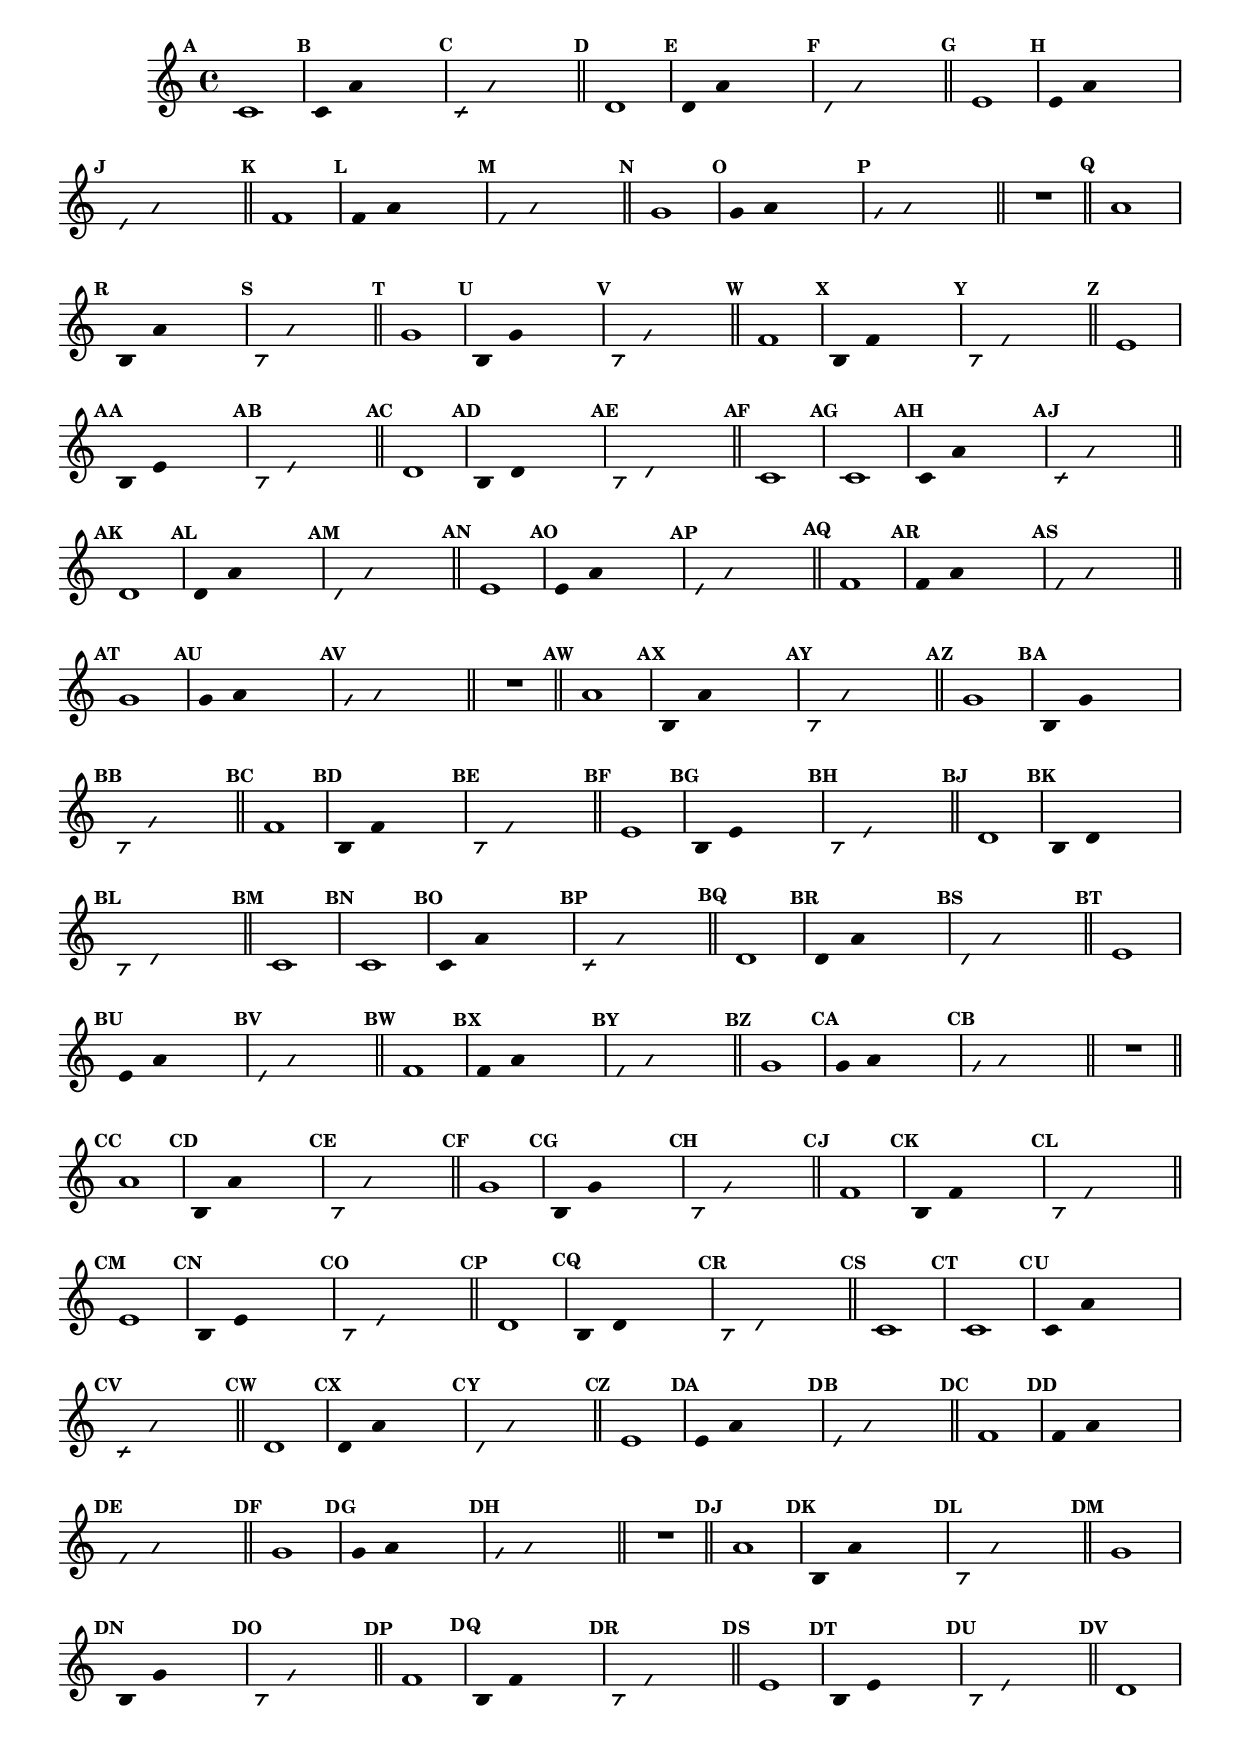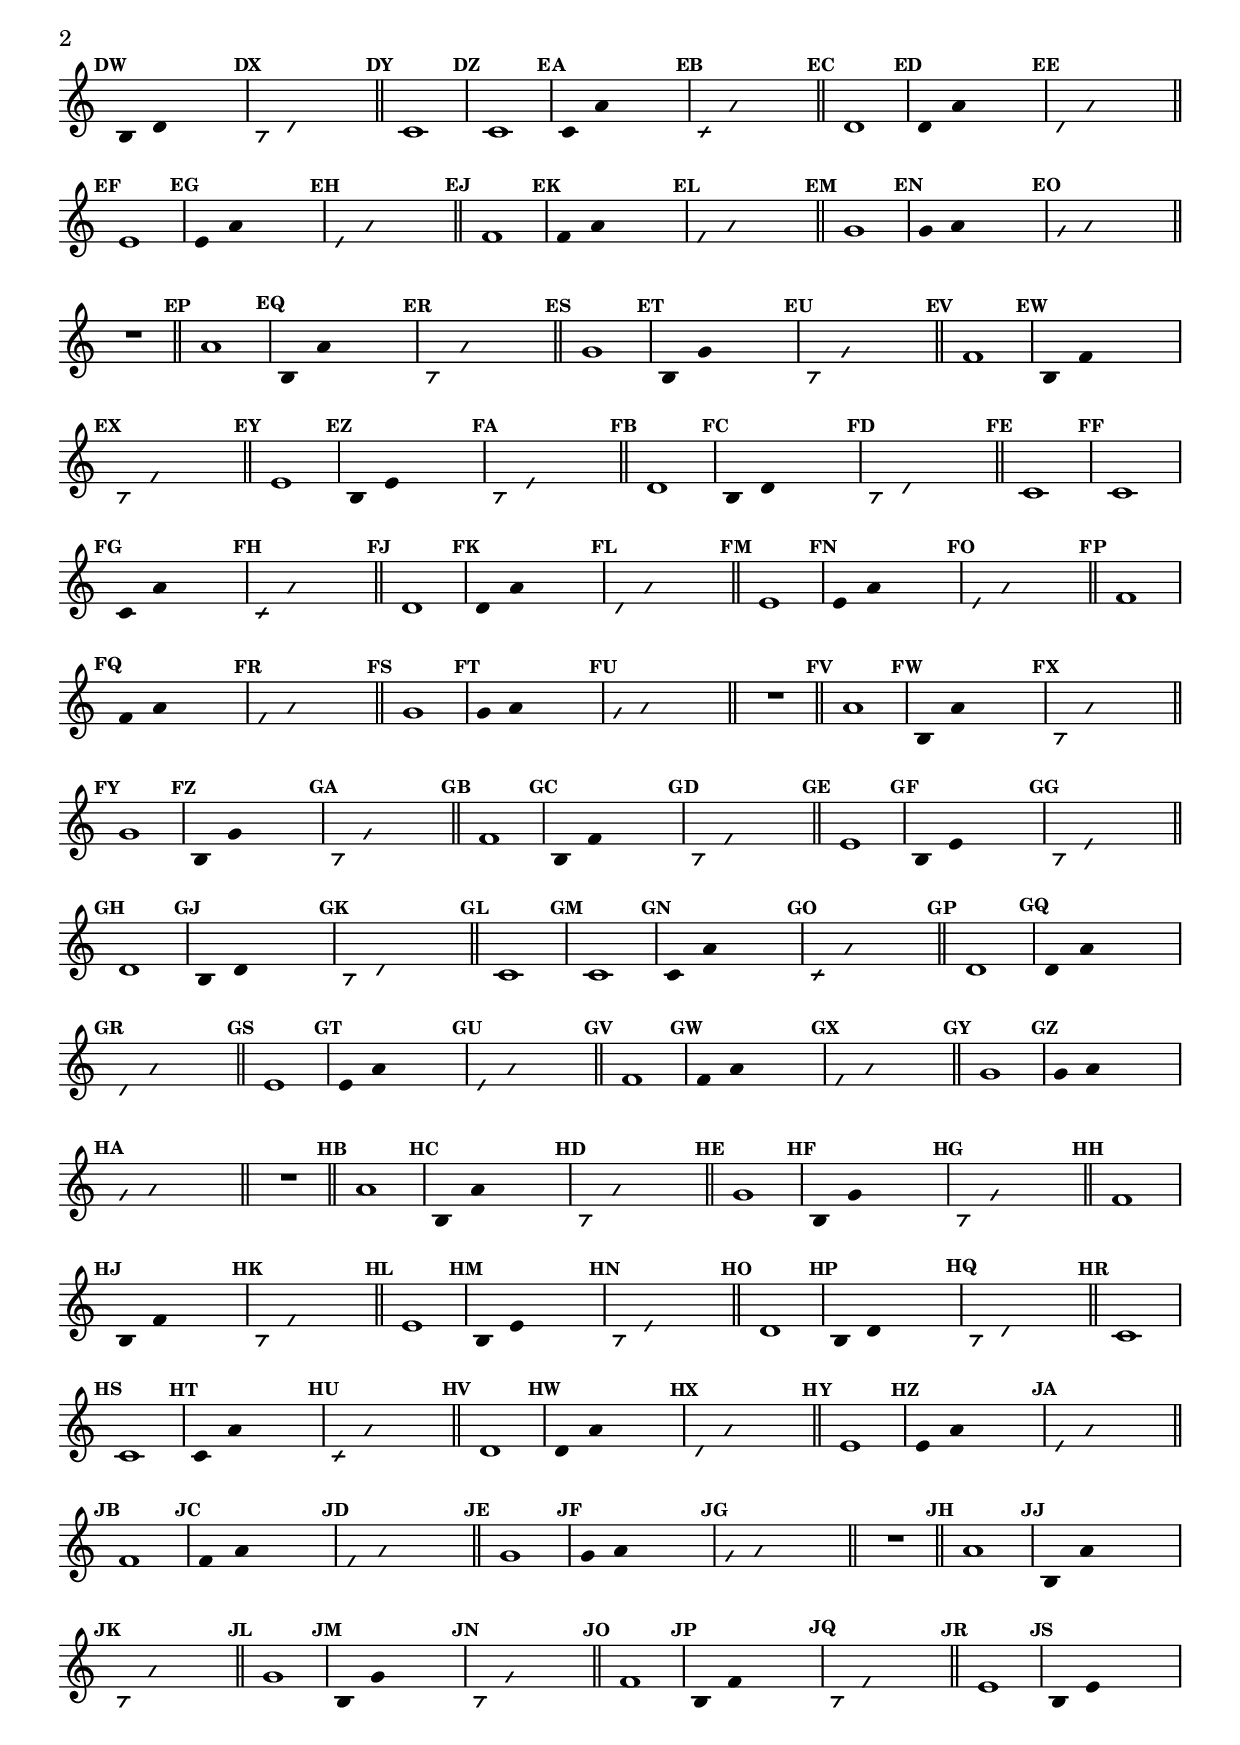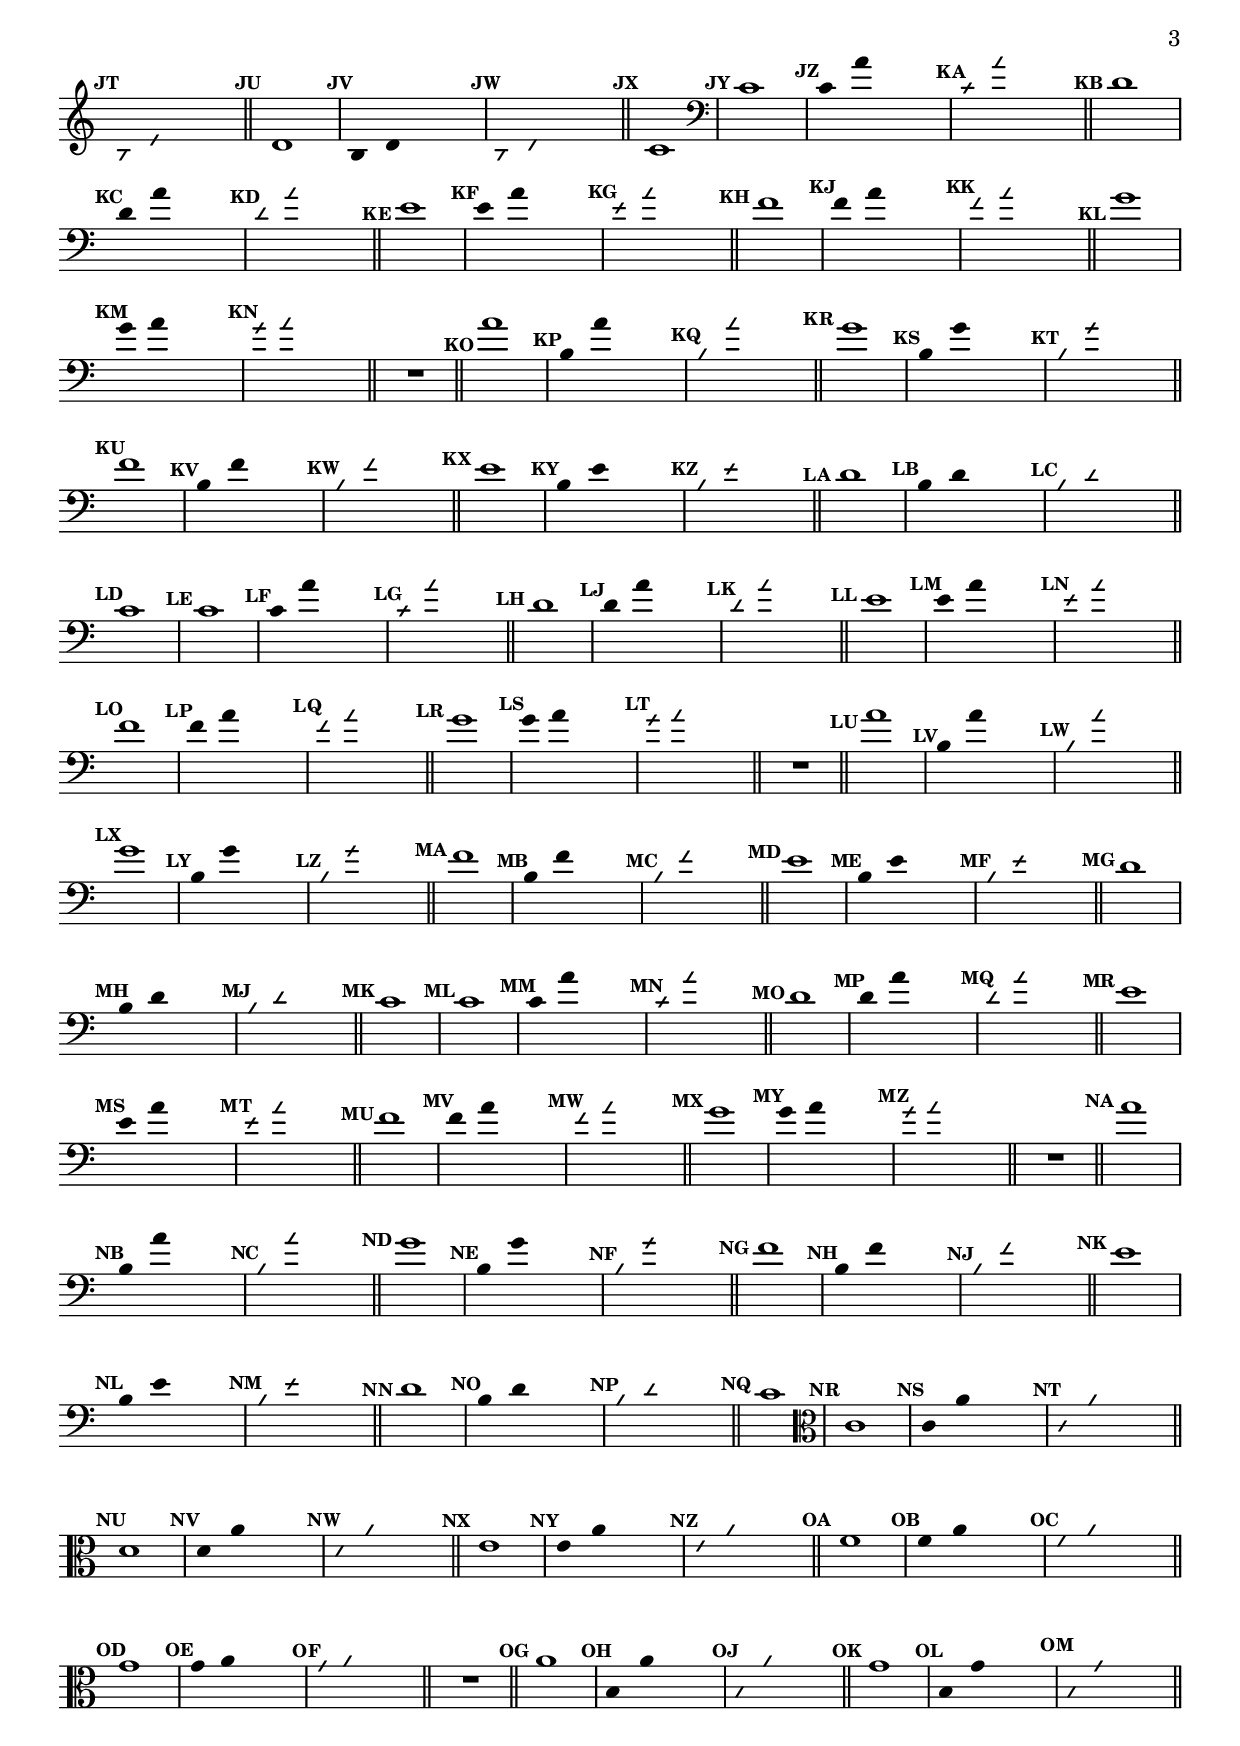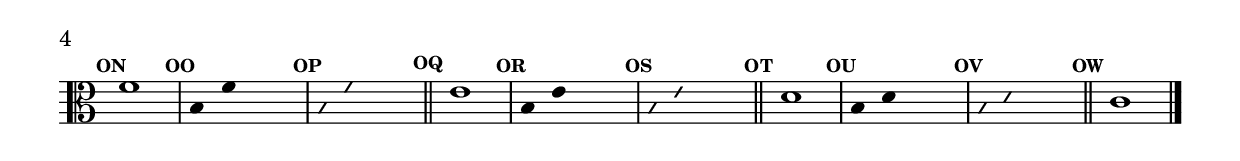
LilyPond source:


\version "2.10.33"

%\header { texidoc="28a - Aquecendo e Divertindo-se com 7 Notas" }
%INICIA INTERVALOS DE TERÇA


\relative c' {

  \override Score.BarNumber #'transparent = ##t
  \override Score.RehearsalMark #'font-size = #-2
  \set Score.markFormatter = #format-mark-numbers
  \override Staff.TimeSignature #'style = #'()
  \time 4/4 

                                % CLARINETE

  \tag #'cl {
    \mark \default c1
    \override Stem #'transparent = ##t
    \override Beam #'transparent = ##t
    \override Voice.NoteHead #'stencil = #ly:text-interface::print
    \override Voice.NoteHead #'text = #(make-musicglyph-markup "noteheads.s2")
    \mark \default c4 a' s2
    \override NoteHead #'style = #'slash
    \override NoteHead #'font-size = #-6
    \override Voice.NoteHead #'stencil = #ly:text-interface::print
    \override Voice.NoteHead #'text = #(make-musicglyph-markup "noteheads.s2slash")
    \mark \default c,4 a' s2  
    \revert NoteHead #'style
    \revert Stem #'transparent 
    \revert Beam #'transparent
    \revert NoteHead #'font-size
    \revert Voice.NoteHead #'stencil

    \revert Voice.NoteHead #'text
    \bar "||"


    \mark \default d,1
    \override Stem #'transparent = ##t
    \override Beam #'transparent = ##t
    \override Voice.NoteHead #'stencil = #ly:text-interface::print
    \override Voice.NoteHead #'text = #(make-musicglyph-markup "noteheads.s2")
    \mark \default d4 a' s2
    \override NoteHead #'style = #'slash
    \override NoteHead #'font-size = #-6
    \override Voice.NoteHead #'stencil = #ly:text-interface::print
    \override Voice.NoteHead #'text = #(make-musicglyph-markup "noteheads.s2slash")
    \mark \default d,4 a' s2 
    \revert NoteHead #'style
    \revert Stem #'transparent 
    \revert Beam #'transparent
    \revert NoteHead #'font-size
    \revert Voice.NoteHead #'stencil

    \revert Voice.NoteHead #'text
    \bar "||"


    \mark \default e1
    \override Stem #'transparent = ##t
    \override Beam #'transparent = ##t
    \override Voice.NoteHead #'stencil = #ly:text-interface::print
    \override Voice.NoteHead #'text = #(make-musicglyph-markup "noteheads.s2")
    \mark \default e4 a s2 
    \override NoteHead #'style = #'slash
    \override NoteHead #'font-size = #-6
    \override Voice.NoteHead #'stencil = #ly:text-interface::print
    \override Voice.NoteHead #'text = #(make-musicglyph-markup "noteheads.s2slash")
    \mark \default e4 a s2 
    \revert NoteHead #'style
    \revert Stem #'transparent 
    \revert Beam #'transparent
    \revert NoteHead #'font-size
    \revert Voice.NoteHead #'stencil

    \revert Voice.NoteHead #'text
    \bar "||"

    \mark \default f1
    \override Stem #'transparent = ##t
    \override Beam #'transparent = ##t
    \override Voice.NoteHead #'stencil = #ly:text-interface::print
    \override Voice.NoteHead #'text = #(make-musicglyph-markup "noteheads.s2")
    \mark \default f4 a s2 
    \override NoteHead #'style = #'slash
    \override NoteHead #'font-size = #-6
    \override Voice.NoteHead #'stencil = #ly:text-interface::print
    \override Voice.NoteHead #'text = #(make-musicglyph-markup "noteheads.s2slash")
    \mark \default f4 a s2
    \revert NoteHead #'style
    \revert Stem #'transparent 
    \revert Beam #'transparent
    \revert NoteHead #'font-size
    \revert Voice.NoteHead #'stencil

    \revert Voice.NoteHead #'text
    \bar "||"

    \mark \default g1
    \override Stem #'transparent = ##t
    \override Beam #'transparent = ##t
    \override Voice.NoteHead #'stencil = #ly:text-interface::print
    \override Voice.NoteHead #'text = #(make-musicglyph-markup "noteheads.s2")
    \mark \default g4 a s2
    \override NoteHead #'style = #'slash
    \override NoteHead #'font-size = #-6
    \override Voice.NoteHead #'stencil = #ly:text-interface::print
    \override Voice.NoteHead #'text = #(make-musicglyph-markup "noteheads.s2slash")
    \mark \default g4 a s2 
    \revert NoteHead #'style
    \revert Stem #'transparent 
    \revert Beam #'transparent
    \revert NoteHead #'font-size
    \revert Voice.NoteHead #'stencil

    \revert Voice.NoteHead #'text
    \bar "||"


    R1
    \bar "||"

    \mark \default a1
    \override Stem #'transparent = ##t
    \override Beam #'transparent = ##t
    \override Voice.NoteHead #'stencil = #ly:text-interface::print
    \override Voice.NoteHead #'text = #(make-musicglyph-markup "noteheads.s2")
    \mark \default b,4 a' s2 
    \override NoteHead #'style = #'slash
    \override NoteHead #'font-size = #-6
    \override Voice.NoteHead #'stencil = #ly:text-interface::print
    \override Voice.NoteHead #'text = #(make-musicglyph-markup "noteheads.s2slash")
    \mark \default b,4 a' s2
    \revert NoteHead #'style
    \revert Stem #'transparent 
    \revert Beam #'transparent
    \revert NoteHead #'font-size
    \revert Voice.NoteHead #'stencil

    \revert Voice.NoteHead #'text
    \bar "||"

    \mark \default g1
    \override Stem #'transparent = ##t
    \override Beam #'transparent = ##t
    \override Voice.NoteHead #'stencil = #ly:text-interface::print
    \override Voice.NoteHead #'text = #(make-musicglyph-markup "noteheads.s2")
    \mark \default b,4 g' s2
    \override NoteHead #'style = #'slash
    \override NoteHead #'font-size = #-6
    \override Voice.NoteHead #'stencil = #ly:text-interface::print
    \override Voice.NoteHead #'text = #(make-musicglyph-markup "noteheads.s2slash")
    \mark \default b,4 g' s2 
    \revert NoteHead #'style
    \revert Stem #'transparent 
    \revert Beam #'transparent
    \revert NoteHead #'font-size
    \revert Voice.NoteHead #'stencil

    \revert Voice.NoteHead #'text
    \bar "||"

    \mark \default f1
    \override Stem #'transparent = ##t
    \override Beam #'transparent = ##t
    \override Voice.NoteHead #'stencil = #ly:text-interface::print
    \override Voice.NoteHead #'text = #(make-musicglyph-markup "noteheads.s2")
    \mark \default b,4 f' s2
    \override NoteHead #'style = #'slash
    \override NoteHead #'font-size = #-6
    \override Voice.NoteHead #'stencil = #ly:text-interface::print
    \override Voice.NoteHead #'text = #(make-musicglyph-markup "noteheads.s2slash")
    \mark \default b,4 f' s2 
    \revert NoteHead #'style
    \revert Stem #'transparent 
    \revert Beam #'transparent
    \revert NoteHead #'font-size
    \revert Voice.NoteHead #'stencil

    \revert Voice.NoteHead #'text
    \bar "||"

    \mark \default e1	
    \override Stem #'transparent = ##t
    \override Beam #'transparent = ##t
    \override Voice.NoteHead #'stencil = #ly:text-interface::print
    \override Voice.NoteHead #'text = #(make-musicglyph-markup "noteheads.s2")
    \mark \default b4 e s2
    \override NoteHead #'style = #'slash
    \override NoteHead #'font-size = #-6
    \override Voice.NoteHead #'stencil = #ly:text-interface::print
    \override Voice.NoteHead #'text = #(make-musicglyph-markup "noteheads.s2slash")
    \mark \default b4 e  s2
    \revert NoteHead #'style
    \revert Stem #'transparent
    \revert Beam #'transparent
    \revert NoteHead #'font-size
    \revert Voice.NoteHead #'stencil

    \revert Voice.NoteHead #'text
    \bar "||"

    \mark \default d1
    \override Stem #'transparent = ##t
    \override Beam #'transparent = ##t
    \override Voice.NoteHead #'stencil = #ly:text-interface::print
    \override Voice.NoteHead #'text = #(make-musicglyph-markup "noteheads.s2")
    \mark \default b4 d s2 
    \override NoteHead #'style = #'slash
    \override NoteHead #'font-size = #-6
    \override Voice.NoteHead #'stencil = #ly:text-interface::print
    \override Voice.NoteHead #'text = #(make-musicglyph-markup "noteheads.s2slash")
    \mark \default b4 d s2 
    \revert NoteHead #'style
    \revert Stem #'transparent 
    \revert Beam #'transparent
    \revert NoteHead #'font-size
    \revert Voice.NoteHead #'stencil

    \revert Voice.NoteHead #'text
    \bar "||"


    \bar "||"

    \mark \default c1


  }

                                % FLAUTA

  \tag #'fl {
    \mark \default c1
    \override Stem #'transparent = ##t
    \override Beam #'transparent = ##t
    \override Voice.NoteHead #'stencil = #ly:text-interface::print
    \override Voice.NoteHead #'text = #(make-musicglyph-markup "noteheads.s2")
    \mark \default c4 a' s2
    \override NoteHead #'style = #'slash
    \override NoteHead #'font-size = #-6
    \override Voice.NoteHead #'stencil = #ly:text-interface::print
    \override Voice.NoteHead #'text = #(make-musicglyph-markup "noteheads.s2slash")
    \mark \default c,4 a' s2  
    \revert NoteHead #'style
    \revert Stem #'transparent 
    \revert Beam #'transparent
    \revert NoteHead #'font-size
    \revert Voice.NoteHead #'stencil

    \revert Voice.NoteHead #'text
    \bar "||"


    \mark \default d,1
    \override Stem #'transparent = ##t
    \override Beam #'transparent = ##t
    \override Voice.NoteHead #'stencil = #ly:text-interface::print
    \override Voice.NoteHead #'text = #(make-musicglyph-markup "noteheads.s2")
    \mark \default d4 a' s2
    \override NoteHead #'style = #'slash
    \override NoteHead #'font-size = #-6
    \override Voice.NoteHead #'stencil = #ly:text-interface::print
    \override Voice.NoteHead #'text = #(make-musicglyph-markup "noteheads.s2slash")
    \mark \default d,4 a' s2 
    \revert NoteHead #'style
    \revert Stem #'transparent 
    \revert Beam #'transparent
    \revert NoteHead #'font-size
    \revert Voice.NoteHead #'stencil

    \revert Voice.NoteHead #'text
    \bar "||"


    \mark \default e1
    \override Stem #'transparent = ##t
    \override Beam #'transparent = ##t
    \override Voice.NoteHead #'stencil = #ly:text-interface::print
    \override Voice.NoteHead #'text = #(make-musicglyph-markup "noteheads.s2")
    \mark \default e4 a s2 
    \override NoteHead #'style = #'slash
    \override NoteHead #'font-size = #-6
    \override Voice.NoteHead #'stencil = #ly:text-interface::print
    \override Voice.NoteHead #'text = #(make-musicglyph-markup "noteheads.s2slash")
    \mark \default e4 a s2 
    \revert NoteHead #'style
    \revert Stem #'transparent 
    \revert Beam #'transparent
    \revert NoteHead #'font-size
    \revert Voice.NoteHead #'stencil

    \revert Voice.NoteHead #'text
    \bar "||"

    \mark \default f1
    \override Stem #'transparent = ##t
    \override Beam #'transparent = ##t
    \override Voice.NoteHead #'stencil = #ly:text-interface::print
    \override Voice.NoteHead #'text = #(make-musicglyph-markup "noteheads.s2")
    \mark \default f4 a s2 
    \override NoteHead #'style = #'slash
    \override NoteHead #'font-size = #-6
    \override Voice.NoteHead #'stencil = #ly:text-interface::print
    \override Voice.NoteHead #'text = #(make-musicglyph-markup "noteheads.s2slash")
    \mark \default f4 a s2
    \revert NoteHead #'style
    \revert Stem #'transparent 
    \revert Beam #'transparent
    \revert NoteHead #'font-size
    \revert Voice.NoteHead #'stencil

    \revert Voice.NoteHead #'text
    \bar "||"

    \mark \default g1
    \override Stem #'transparent = ##t
    \override Beam #'transparent = ##t
    \override Voice.NoteHead #'stencil = #ly:text-interface::print
    \override Voice.NoteHead #'text = #(make-musicglyph-markup "noteheads.s2")
    \mark \default g4 a s2
    \override NoteHead #'style = #'slash
    \override NoteHead #'font-size = #-6
    \override Voice.NoteHead #'stencil = #ly:text-interface::print
    \override Voice.NoteHead #'text = #(make-musicglyph-markup "noteheads.s2slash")
    \mark \default g4 a s2 
    \revert NoteHead #'style
    \revert Stem #'transparent 
    \revert Beam #'transparent
    \revert NoteHead #'font-size
    \revert Voice.NoteHead #'stencil

    \revert Voice.NoteHead #'text
    \bar "||"


    R1
    \bar "||"

    \mark \default a1
    \override Stem #'transparent = ##t
    \override Beam #'transparent = ##t
    \override Voice.NoteHead #'stencil = #ly:text-interface::print
    \override Voice.NoteHead #'text = #(make-musicglyph-markup "noteheads.s2")
    \mark \default b,4 a' s2 
    \override NoteHead #'style = #'slash
    \override NoteHead #'font-size = #-6
    \override Voice.NoteHead #'stencil = #ly:text-interface::print
    \override Voice.NoteHead #'text = #(make-musicglyph-markup "noteheads.s2slash")
    \mark \default b,4 a' s2
    \revert NoteHead #'style
    \revert Stem #'transparent 
    \revert Beam #'transparent
    \revert NoteHead #'font-size
    \revert Voice.NoteHead #'stencil

    \revert Voice.NoteHead #'text
    \bar "||"

    \mark \default g1
    \override Stem #'transparent = ##t
    \override Beam #'transparent = ##t
    \override Voice.NoteHead #'stencil = #ly:text-interface::print
    \override Voice.NoteHead #'text = #(make-musicglyph-markup "noteheads.s2")
    \mark \default b,4 g' s2
    \override NoteHead #'style = #'slash
    \override NoteHead #'font-size = #-6
    \override Voice.NoteHead #'stencil = #ly:text-interface::print
    \override Voice.NoteHead #'text = #(make-musicglyph-markup "noteheads.s2slash")
    \mark \default b,4 g' s2 
    \revert NoteHead #'style
    \revert Stem #'transparent 
    \revert Beam #'transparent
    \revert NoteHead #'font-size
    \revert Voice.NoteHead #'stencil

    \revert Voice.NoteHead #'text
    \bar "||"

    \mark \default f1
    \override Stem #'transparent = ##t
    \override Beam #'transparent = ##t
    \override Voice.NoteHead #'stencil = #ly:text-interface::print
    \override Voice.NoteHead #'text = #(make-musicglyph-markup "noteheads.s2")
    \mark \default b,4 f' s2
    \override NoteHead #'style = #'slash
    \override NoteHead #'font-size = #-6
    \override Voice.NoteHead #'stencil = #ly:text-interface::print
    \override Voice.NoteHead #'text = #(make-musicglyph-markup "noteheads.s2slash")
    \mark \default b,4 f' s2 
    \revert NoteHead #'style
    \revert Stem #'transparent 
    \revert Beam #'transparent
    \revert NoteHead #'font-size
    \revert Voice.NoteHead #'stencil

    \revert Voice.NoteHead #'text
    \bar "||"

    \mark \default e1	
    \override Stem #'transparent = ##t
    \override Beam #'transparent = ##t
    \override Voice.NoteHead #'stencil = #ly:text-interface::print
    \override Voice.NoteHead #'text = #(make-musicglyph-markup "noteheads.s2")
    \mark \default b4 e s2
    \override NoteHead #'style = #'slash
    \override NoteHead #'font-size = #-6
    \override Voice.NoteHead #'stencil = #ly:text-interface::print
    \override Voice.NoteHead #'text = #(make-musicglyph-markup "noteheads.s2slash")
    \mark \default b4 e  s2
    \revert NoteHead #'style
    \revert Stem #'transparent
    \revert Beam #'transparent
    \revert NoteHead #'font-size
    \revert Voice.NoteHead #'stencil

    \revert Voice.NoteHead #'text
    \bar "||"

    \mark \default d1
    \override Stem #'transparent = ##t
    \override Beam #'transparent = ##t
    \override Voice.NoteHead #'stencil = #ly:text-interface::print
    \override Voice.NoteHead #'text = #(make-musicglyph-markup "noteheads.s2")
    \mark \default b4 d s2 
    \override NoteHead #'style = #'slash
    \override NoteHead #'font-size = #-6
    \override Voice.NoteHead #'stencil = #ly:text-interface::print
    \override Voice.NoteHead #'text = #(make-musicglyph-markup "noteheads.s2slash")
    \mark \default b4 d s2 
    \revert NoteHead #'style
    \revert Stem #'transparent 
    \revert Beam #'transparent
    \revert NoteHead #'font-size
    \revert Voice.NoteHead #'stencil

    \revert Voice.NoteHead #'text
    \bar "||"


    \bar "||"

    \mark \default c1


  }

                                % OBOÉ

  \tag #'ob {
    \mark \default c1
    \override Stem #'transparent = ##t
    \override Beam #'transparent = ##t
    \override Voice.NoteHead #'stencil = #ly:text-interface::print
    \override Voice.NoteHead #'text = #(make-musicglyph-markup "noteheads.s2")
    \mark \default c4 a' s2
    \override NoteHead #'style = #'slash
    \override NoteHead #'font-size = #-6
    \override Voice.NoteHead #'stencil = #ly:text-interface::print
    \override Voice.NoteHead #'text = #(make-musicglyph-markup "noteheads.s2slash")
    \mark \default c,4 a' s2  
    \revert NoteHead #'style
    \revert Stem #'transparent 
    \revert Beam #'transparent
    \revert NoteHead #'font-size
    \revert Voice.NoteHead #'stencil

    \revert Voice.NoteHead #'text
    \bar "||"


    \mark \default d,1
    \override Stem #'transparent = ##t
    \override Beam #'transparent = ##t
    \override Voice.NoteHead #'stencil = #ly:text-interface::print
    \override Voice.NoteHead #'text = #(make-musicglyph-markup "noteheads.s2")
    \mark \default d4 a' s2
    \override NoteHead #'style = #'slash
    \override NoteHead #'font-size = #-6
    \override Voice.NoteHead #'stencil = #ly:text-interface::print
    \override Voice.NoteHead #'text = #(make-musicglyph-markup "noteheads.s2slash")
    \mark \default d,4 a' s2 
    \revert NoteHead #'style
    \revert Stem #'transparent 
    \revert Beam #'transparent
    \revert NoteHead #'font-size
    \revert Voice.NoteHead #'stencil

    \revert Voice.NoteHead #'text
    \bar "||"


    \mark \default e1
    \override Stem #'transparent = ##t
    \override Beam #'transparent = ##t
    \override Voice.NoteHead #'stencil = #ly:text-interface::print
    \override Voice.NoteHead #'text = #(make-musicglyph-markup "noteheads.s2")
    \mark \default e4 a s2 
    \override NoteHead #'style = #'slash
    \override NoteHead #'font-size = #-6
    \override Voice.NoteHead #'stencil = #ly:text-interface::print
    \override Voice.NoteHead #'text = #(make-musicglyph-markup "noteheads.s2slash")
    \mark \default e4 a s2 
    \revert NoteHead #'style
    \revert Stem #'transparent 
    \revert Beam #'transparent
    \revert NoteHead #'font-size
    \revert Voice.NoteHead #'stencil

    \revert Voice.NoteHead #'text
    \bar "||"

    \mark \default f1
    \override Stem #'transparent = ##t
    \override Beam #'transparent = ##t
    \override Voice.NoteHead #'stencil = #ly:text-interface::print
    \override Voice.NoteHead #'text = #(make-musicglyph-markup "noteheads.s2")
    \mark \default f4 a s2 
    \override NoteHead #'style = #'slash
    \override NoteHead #'font-size = #-6
    \override Voice.NoteHead #'stencil = #ly:text-interface::print
    \override Voice.NoteHead #'text = #(make-musicglyph-markup "noteheads.s2slash")
    \mark \default f4 a s2
    \revert NoteHead #'style
    \revert Stem #'transparent 
    \revert Beam #'transparent
    \revert NoteHead #'font-size
    \revert Voice.NoteHead #'stencil

    \revert Voice.NoteHead #'text
    \bar "||"

    \mark \default g1
    \override Stem #'transparent = ##t
    \override Beam #'transparent = ##t
    \override Voice.NoteHead #'stencil = #ly:text-interface::print
    \override Voice.NoteHead #'text = #(make-musicglyph-markup "noteheads.s2")
    \mark \default g4 a s2
    \override NoteHead #'style = #'slash
    \override NoteHead #'font-size = #-6
    \override Voice.NoteHead #'stencil = #ly:text-interface::print
    \override Voice.NoteHead #'text = #(make-musicglyph-markup "noteheads.s2slash")
    \mark \default g4 a s2 
    \revert NoteHead #'style
    \revert Stem #'transparent 
    \revert Beam #'transparent
    \revert NoteHead #'font-size
    \revert Voice.NoteHead #'stencil

    \revert Voice.NoteHead #'text
    \bar "||"


    R1
    \bar "||"

    \mark \default a1
    \override Stem #'transparent = ##t
    \override Beam #'transparent = ##t
    \override Voice.NoteHead #'stencil = #ly:text-interface::print
    \override Voice.NoteHead #'text = #(make-musicglyph-markup "noteheads.s2")
    \mark \default b,4 a' s2 
    \override NoteHead #'style = #'slash
    \override NoteHead #'font-size = #-6
    \override Voice.NoteHead #'stencil = #ly:text-interface::print
    \override Voice.NoteHead #'text = #(make-musicglyph-markup "noteheads.s2slash")
    \mark \default b,4 a' s2
    \revert NoteHead #'style
    \revert Stem #'transparent 
    \revert Beam #'transparent
    \revert NoteHead #'font-size
    \revert Voice.NoteHead #'stencil

    \revert Voice.NoteHead #'text
    \bar "||"

    \mark \default g1
    \override Stem #'transparent = ##t
    \override Beam #'transparent = ##t
    \override Voice.NoteHead #'stencil = #ly:text-interface::print
    \override Voice.NoteHead #'text = #(make-musicglyph-markup "noteheads.s2")
    \mark \default b,4 g' s2
    \override NoteHead #'style = #'slash
    \override NoteHead #'font-size = #-6
    \override Voice.NoteHead #'stencil = #ly:text-interface::print
    \override Voice.NoteHead #'text = #(make-musicglyph-markup "noteheads.s2slash")
    \mark \default b,4 g' s2 
    \revert NoteHead #'style
    \revert Stem #'transparent 
    \revert Beam #'transparent
    \revert NoteHead #'font-size
    \revert Voice.NoteHead #'stencil

    \revert Voice.NoteHead #'text
    \bar "||"

    \mark \default f1
    \override Stem #'transparent = ##t
    \override Beam #'transparent = ##t
    \override Voice.NoteHead #'stencil = #ly:text-interface::print
    \override Voice.NoteHead #'text = #(make-musicglyph-markup "noteheads.s2")
    \mark \default b,4 f' s2
    \override NoteHead #'style = #'slash
    \override NoteHead #'font-size = #-6
    \override Voice.NoteHead #'stencil = #ly:text-interface::print
    \override Voice.NoteHead #'text = #(make-musicglyph-markup "noteheads.s2slash")
    \mark \default b,4 f' s2 
    \revert NoteHead #'style
    \revert Stem #'transparent 
    \revert Beam #'transparent
    \revert NoteHead #'font-size
    \revert Voice.NoteHead #'stencil

    \revert Voice.NoteHead #'text
    \bar "||"

    \mark \default e1	
    \override Stem #'transparent = ##t
    \override Beam #'transparent = ##t
    \override Voice.NoteHead #'stencil = #ly:text-interface::print
    \override Voice.NoteHead #'text = #(make-musicglyph-markup "noteheads.s2")
    \mark \default b4 e s2
    \override NoteHead #'style = #'slash
    \override NoteHead #'font-size = #-6
    \override Voice.NoteHead #'stencil = #ly:text-interface::print
    \override Voice.NoteHead #'text = #(make-musicglyph-markup "noteheads.s2slash")
    \mark \default b4 e  s2
    \revert NoteHead #'style
    \revert Stem #'transparent
    \revert Beam #'transparent
    \revert NoteHead #'font-size
    \revert Voice.NoteHead #'stencil

    \revert Voice.NoteHead #'text
    \bar "||"

    \mark \default d1
    \override Stem #'transparent = ##t
    \override Beam #'transparent = ##t
    \override Voice.NoteHead #'stencil = #ly:text-interface::print
    \override Voice.NoteHead #'text = #(make-musicglyph-markup "noteheads.s2")
    \mark \default b4 d s2 
    \override NoteHead #'style = #'slash
    \override NoteHead #'font-size = #-6
    \override Voice.NoteHead #'stencil = #ly:text-interface::print
    \override Voice.NoteHead #'text = #(make-musicglyph-markup "noteheads.s2slash")
    \mark \default b4 d s2 
    \revert NoteHead #'style
    \revert Stem #'transparent 
    \revert Beam #'transparent
    \revert NoteHead #'font-size
    \revert Voice.NoteHead #'stencil

    \revert Voice.NoteHead #'text
    \bar "||"


    \bar "||"

    \mark \default c1


  }

                                % SAX ALTO

  \tag #'saxa {
    \mark \default c1
    \override Stem #'transparent = ##t
    \override Beam #'transparent = ##t
    \override Voice.NoteHead #'stencil = #ly:text-interface::print
    \override Voice.NoteHead #'text = #(make-musicglyph-markup "noteheads.s2")
    \mark \default c4 a' s2
    \override NoteHead #'style = #'slash
    \override NoteHead #'font-size = #-6
    \override Voice.NoteHead #'stencil = #ly:text-interface::print
    \override Voice.NoteHead #'text = #(make-musicglyph-markup "noteheads.s2slash")
    \mark \default c,4 a' s2  
    \revert NoteHead #'style
    \revert Stem #'transparent 
    \revert Beam #'transparent
    \revert NoteHead #'font-size
    \revert Voice.NoteHead #'stencil

    \revert Voice.NoteHead #'text
    \bar "||"


    \mark \default d,1
    \override Stem #'transparent = ##t
    \override Beam #'transparent = ##t
    \override Voice.NoteHead #'stencil = #ly:text-interface::print
    \override Voice.NoteHead #'text = #(make-musicglyph-markup "noteheads.s2")
    \mark \default d4 a' s2
    \override NoteHead #'style = #'slash
    \override NoteHead #'font-size = #-6
    \override Voice.NoteHead #'stencil = #ly:text-interface::print
    \override Voice.NoteHead #'text = #(make-musicglyph-markup "noteheads.s2slash")
    \mark \default d,4 a' s2 
    \revert NoteHead #'style
    \revert Stem #'transparent 
    \revert Beam #'transparent
    \revert NoteHead #'font-size
    \revert Voice.NoteHead #'stencil

    \revert Voice.NoteHead #'text
    \bar "||"


    \mark \default e1
    \override Stem #'transparent = ##t
    \override Beam #'transparent = ##t
    \override Voice.NoteHead #'stencil = #ly:text-interface::print
    \override Voice.NoteHead #'text = #(make-musicglyph-markup "noteheads.s2")
    \mark \default e4 a s2 
    \override NoteHead #'style = #'slash
    \override NoteHead #'font-size = #-6
    \override Voice.NoteHead #'stencil = #ly:text-interface::print
    \override Voice.NoteHead #'text = #(make-musicglyph-markup "noteheads.s2slash")
    \mark \default e4 a s2 
    \revert NoteHead #'style
    \revert Stem #'transparent 
    \revert Beam #'transparent
    \revert NoteHead #'font-size
    \revert Voice.NoteHead #'stencil

    \revert Voice.NoteHead #'text
    \bar "||"

    \mark \default f1
    \override Stem #'transparent = ##t
    \override Beam #'transparent = ##t
    \override Voice.NoteHead #'stencil = #ly:text-interface::print
    \override Voice.NoteHead #'text = #(make-musicglyph-markup "noteheads.s2")
    \mark \default f4 a s2 
    \override NoteHead #'style = #'slash
    \override NoteHead #'font-size = #-6
    \override Voice.NoteHead #'stencil = #ly:text-interface::print
    \override Voice.NoteHead #'text = #(make-musicglyph-markup "noteheads.s2slash")
    \mark \default f4 a s2
    \revert NoteHead #'style
    \revert Stem #'transparent 
    \revert Beam #'transparent
    \revert NoteHead #'font-size
    \revert Voice.NoteHead #'stencil

    \revert Voice.NoteHead #'text
    \bar "||"

    \mark \default g1
    \override Stem #'transparent = ##t
    \override Beam #'transparent = ##t
    \override Voice.NoteHead #'stencil = #ly:text-interface::print
    \override Voice.NoteHead #'text = #(make-musicglyph-markup "noteheads.s2")
    \mark \default g4 a s2
    \override NoteHead #'style = #'slash
    \override NoteHead #'font-size = #-6
    \override Voice.NoteHead #'stencil = #ly:text-interface::print
    \override Voice.NoteHead #'text = #(make-musicglyph-markup "noteheads.s2slash")
    \mark \default g4 a s2 
    \revert NoteHead #'style
    \revert Stem #'transparent 
    \revert Beam #'transparent
    \revert NoteHead #'font-size
    \revert Voice.NoteHead #'stencil

    \revert Voice.NoteHead #'text
    \bar "||"


    R1
    \bar "||"

    \mark \default a1
    \override Stem #'transparent = ##t
    \override Beam #'transparent = ##t
    \override Voice.NoteHead #'stencil = #ly:text-interface::print
    \override Voice.NoteHead #'text = #(make-musicglyph-markup "noteheads.s2")
    \mark \default b,4 a' s2 
    \override NoteHead #'style = #'slash
    \override NoteHead #'font-size = #-6
    \override Voice.NoteHead #'stencil = #ly:text-interface::print
    \override Voice.NoteHead #'text = #(make-musicglyph-markup "noteheads.s2slash")
    \mark \default b,4 a' s2
    \revert NoteHead #'style
    \revert Stem #'transparent 
    \revert Beam #'transparent
    \revert NoteHead #'font-size
    \revert Voice.NoteHead #'stencil

    \revert Voice.NoteHead #'text
    \bar "||"

    \mark \default g1
    \override Stem #'transparent = ##t
    \override Beam #'transparent = ##t
    \override Voice.NoteHead #'stencil = #ly:text-interface::print
    \override Voice.NoteHead #'text = #(make-musicglyph-markup "noteheads.s2")
    \mark \default b,4 g' s2
    \override NoteHead #'style = #'slash
    \override NoteHead #'font-size = #-6
    \override Voice.NoteHead #'stencil = #ly:text-interface::print
    \override Voice.NoteHead #'text = #(make-musicglyph-markup "noteheads.s2slash")
    \mark \default b,4 g' s2 
    \revert NoteHead #'style
    \revert Stem #'transparent 
    \revert Beam #'transparent
    \revert NoteHead #'font-size
    \revert Voice.NoteHead #'stencil

    \revert Voice.NoteHead #'text
    \bar "||"

    \mark \default f1
    \override Stem #'transparent = ##t
    \override Beam #'transparent = ##t
    \override Voice.NoteHead #'stencil = #ly:text-interface::print
    \override Voice.NoteHead #'text = #(make-musicglyph-markup "noteheads.s2")
    \mark \default b,4 f' s2
    \override NoteHead #'style = #'slash
    \override NoteHead #'font-size = #-6
    \override Voice.NoteHead #'stencil = #ly:text-interface::print
    \override Voice.NoteHead #'text = #(make-musicglyph-markup "noteheads.s2slash")
    \mark \default b,4 f' s2 
    \revert NoteHead #'style
    \revert Stem #'transparent 
    \revert Beam #'transparent
    \revert NoteHead #'font-size
    \revert Voice.NoteHead #'stencil

    \revert Voice.NoteHead #'text
    \bar "||"

    \mark \default e1	
    \override Stem #'transparent = ##t
    \override Beam #'transparent = ##t
    \override Voice.NoteHead #'stencil = #ly:text-interface::print
    \override Voice.NoteHead #'text = #(make-musicglyph-markup "noteheads.s2")
    \mark \default b4 e s2
    \override NoteHead #'style = #'slash
    \override NoteHead #'font-size = #-6
    \override Voice.NoteHead #'stencil = #ly:text-interface::print
    \override Voice.NoteHead #'text = #(make-musicglyph-markup "noteheads.s2slash")
    \mark \default b4 e  s2
    \revert NoteHead #'style
    \revert Stem #'transparent
    \revert Beam #'transparent
    \revert NoteHead #'font-size
    \revert Voice.NoteHead #'stencil

    \revert Voice.NoteHead #'text
    \bar "||"

    \mark \default d1
    \override Stem #'transparent = ##t
    \override Beam #'transparent = ##t
    \override Voice.NoteHead #'stencil = #ly:text-interface::print
    \override Voice.NoteHead #'text = #(make-musicglyph-markup "noteheads.s2")
    \mark \default b4 d s2 
    \override NoteHead #'style = #'slash
    \override NoteHead #'font-size = #-6
    \override Voice.NoteHead #'stencil = #ly:text-interface::print
    \override Voice.NoteHead #'text = #(make-musicglyph-markup "noteheads.s2slash")
    \mark \default b4 d s2 
    \revert NoteHead #'style
    \revert Stem #'transparent 
    \revert Beam #'transparent
    \revert NoteHead #'font-size
    \revert Voice.NoteHead #'stencil

    \revert Voice.NoteHead #'text
    \bar "||"


    \bar "||"

    \mark \default c1


  }

                                % SAX TENOR

  \tag #'saxt {
    \mark \default c1
    \override Stem #'transparent = ##t
    \override Beam #'transparent = ##t
    \override Voice.NoteHead #'stencil = #ly:text-interface::print
    \override Voice.NoteHead #'text = #(make-musicglyph-markup "noteheads.s2")
    \mark \default c4 a' s2
    \override NoteHead #'style = #'slash
    \override NoteHead #'font-size = #-6
    \override Voice.NoteHead #'stencil = #ly:text-interface::print
    \override Voice.NoteHead #'text = #(make-musicglyph-markup "noteheads.s2slash")
    \mark \default c,4 a' s2  
    \revert NoteHead #'style
    \revert Stem #'transparent 
    \revert Beam #'transparent
    \revert NoteHead #'font-size
    \revert Voice.NoteHead #'stencil

    \revert Voice.NoteHead #'text
    \bar "||"


    \mark \default d,1
    \override Stem #'transparent = ##t
    \override Beam #'transparent = ##t
    \override Voice.NoteHead #'stencil = #ly:text-interface::print
    \override Voice.NoteHead #'text = #(make-musicglyph-markup "noteheads.s2")
    \mark \default d4 a' s2
    \override NoteHead #'style = #'slash
    \override NoteHead #'font-size = #-6
    \override Voice.NoteHead #'stencil = #ly:text-interface::print
    \override Voice.NoteHead #'text = #(make-musicglyph-markup "noteheads.s2slash")
    \mark \default d,4 a' s2 
    \revert NoteHead #'style
    \revert Stem #'transparent 
    \revert Beam #'transparent
    \revert NoteHead #'font-size
    \revert Voice.NoteHead #'stencil

    \revert Voice.NoteHead #'text
    \bar "||"


    \mark \default e1
    \override Stem #'transparent = ##t
    \override Beam #'transparent = ##t
    \override Voice.NoteHead #'stencil = #ly:text-interface::print
    \override Voice.NoteHead #'text = #(make-musicglyph-markup "noteheads.s2")
    \mark \default e4 a s2 
    \override NoteHead #'style = #'slash
    \override NoteHead #'font-size = #-6
    \override Voice.NoteHead #'stencil = #ly:text-interface::print
    \override Voice.NoteHead #'text = #(make-musicglyph-markup "noteheads.s2slash")
    \mark \default e4 a s2 
    \revert NoteHead #'style
    \revert Stem #'transparent 
    \revert Beam #'transparent
    \revert NoteHead #'font-size
    \revert Voice.NoteHead #'stencil

    \revert Voice.NoteHead #'text
    \bar "||"

    \mark \default f1
    \override Stem #'transparent = ##t
    \override Beam #'transparent = ##t
    \override Voice.NoteHead #'stencil = #ly:text-interface::print
    \override Voice.NoteHead #'text = #(make-musicglyph-markup "noteheads.s2")
    \mark \default f4 a s2 
    \override NoteHead #'style = #'slash
    \override NoteHead #'font-size = #-6
    \override Voice.NoteHead #'stencil = #ly:text-interface::print
    \override Voice.NoteHead #'text = #(make-musicglyph-markup "noteheads.s2slash")
    \mark \default f4 a s2
    \revert NoteHead #'style
    \revert Stem #'transparent 
    \revert Beam #'transparent
    \revert NoteHead #'font-size
    \revert Voice.NoteHead #'stencil

    \revert Voice.NoteHead #'text
    \bar "||"

    \mark \default g1
    \override Stem #'transparent = ##t
    \override Beam #'transparent = ##t
    \override Voice.NoteHead #'stencil = #ly:text-interface::print
    \override Voice.NoteHead #'text = #(make-musicglyph-markup "noteheads.s2")
    \mark \default g4 a s2
    \override NoteHead #'style = #'slash
    \override NoteHead #'font-size = #-6
    \override Voice.NoteHead #'stencil = #ly:text-interface::print
    \override Voice.NoteHead #'text = #(make-musicglyph-markup "noteheads.s2slash")
    \mark \default g4 a s2 
    \revert NoteHead #'style
    \revert Stem #'transparent 
    \revert Beam #'transparent
    \revert NoteHead #'font-size
    \revert Voice.NoteHead #'stencil

    \revert Voice.NoteHead #'text
    \bar "||"


    R1
    \bar "||"

    \mark \default a1
    \override Stem #'transparent = ##t
    \override Beam #'transparent = ##t
    \override Voice.NoteHead #'stencil = #ly:text-interface::print
    \override Voice.NoteHead #'text = #(make-musicglyph-markup "noteheads.s2")
    \mark \default b,4 a' s2 
    \override NoteHead #'style = #'slash
    \override NoteHead #'font-size = #-6
    \override Voice.NoteHead #'stencil = #ly:text-interface::print
    \override Voice.NoteHead #'text = #(make-musicglyph-markup "noteheads.s2slash")
    \mark \default b,4 a' s2
    \revert NoteHead #'style
    \revert Stem #'transparent 
    \revert Beam #'transparent
    \revert NoteHead #'font-size
    \revert Voice.NoteHead #'stencil

    \revert Voice.NoteHead #'text
    \bar "||"

    \mark \default g1
    \override Stem #'transparent = ##t
    \override Beam #'transparent = ##t
    \override Voice.NoteHead #'stencil = #ly:text-interface::print
    \override Voice.NoteHead #'text = #(make-musicglyph-markup "noteheads.s2")
    \mark \default b,4 g' s2
    \override NoteHead #'style = #'slash
    \override NoteHead #'font-size = #-6
    \override Voice.NoteHead #'stencil = #ly:text-interface::print
    \override Voice.NoteHead #'text = #(make-musicglyph-markup "noteheads.s2slash")
    \mark \default b,4 g' s2 
    \revert NoteHead #'style
    \revert Stem #'transparent 
    \revert Beam #'transparent
    \revert NoteHead #'font-size
    \revert Voice.NoteHead #'stencil

    \revert Voice.NoteHead #'text
    \bar "||"

    \mark \default f1
    \override Stem #'transparent = ##t
    \override Beam #'transparent = ##t
    \override Voice.NoteHead #'stencil = #ly:text-interface::print
    \override Voice.NoteHead #'text = #(make-musicglyph-markup "noteheads.s2")
    \mark \default b,4 f' s2
    \override NoteHead #'style = #'slash
    \override NoteHead #'font-size = #-6
    \override Voice.NoteHead #'stencil = #ly:text-interface::print
    \override Voice.NoteHead #'text = #(make-musicglyph-markup "noteheads.s2slash")
    \mark \default b,4 f' s2 
    \revert NoteHead #'style
    \revert Stem #'transparent 
    \revert Beam #'transparent
    \revert NoteHead #'font-size
    \revert Voice.NoteHead #'stencil

    \revert Voice.NoteHead #'text
    \bar "||"

    \mark \default e1	
    \override Stem #'transparent = ##t
    \override Beam #'transparent = ##t
    \override Voice.NoteHead #'stencil = #ly:text-interface::print
    \override Voice.NoteHead #'text = #(make-musicglyph-markup "noteheads.s2")
    \mark \default b4 e s2
    \override NoteHead #'style = #'slash
    \override NoteHead #'font-size = #-6
    \override Voice.NoteHead #'stencil = #ly:text-interface::print
    \override Voice.NoteHead #'text = #(make-musicglyph-markup "noteheads.s2slash")
    \mark \default b4 e  s2
    \revert NoteHead #'style
    \revert Stem #'transparent
    \revert Beam #'transparent
    \revert NoteHead #'font-size
    \revert Voice.NoteHead #'stencil

    \revert Voice.NoteHead #'text
    \bar "||"

    \mark \default d1
    \override Stem #'transparent = ##t
    \override Beam #'transparent = ##t
    \override Voice.NoteHead #'stencil = #ly:text-interface::print
    \override Voice.NoteHead #'text = #(make-musicglyph-markup "noteheads.s2")
    \mark \default b4 d s2 
    \override NoteHead #'style = #'slash
    \override NoteHead #'font-size = #-6
    \override Voice.NoteHead #'stencil = #ly:text-interface::print
    \override Voice.NoteHead #'text = #(make-musicglyph-markup "noteheads.s2slash")
    \mark \default b4 d s2 
    \revert NoteHead #'style
    \revert Stem #'transparent 
    \revert Beam #'transparent
    \revert NoteHead #'font-size
    \revert Voice.NoteHead #'stencil

    \revert Voice.NoteHead #'text
    \bar "||"


    \bar "||"

    \mark \default c1


  }

                                % SAX GENES

  \tag #'saxg {
    \mark \default c1
    \override Stem #'transparent = ##t
    \override Beam #'transparent = ##t
    \override Voice.NoteHead #'stencil = #ly:text-interface::print
    \override Voice.NoteHead #'text = #(make-musicglyph-markup "noteheads.s2")
    \mark \default c4 a' s2
    \override NoteHead #'style = #'slash
    \override NoteHead #'font-size = #-6
    \override Voice.NoteHead #'stencil = #ly:text-interface::print
    \override Voice.NoteHead #'text = #(make-musicglyph-markup "noteheads.s2slash")
    \mark \default c,4 a' s2  
    \revert NoteHead #'style
    \revert Stem #'transparent 
    \revert Beam #'transparent
    \revert NoteHead #'font-size
    \revert Voice.NoteHead #'stencil

    \revert Voice.NoteHead #'text
    \bar "||"


    \mark \default d,1
    \override Stem #'transparent = ##t
    \override Beam #'transparent = ##t
    \override Voice.NoteHead #'stencil = #ly:text-interface::print
    \override Voice.NoteHead #'text = #(make-musicglyph-markup "noteheads.s2")
    \mark \default d4 a' s2
    \override NoteHead #'style = #'slash
    \override NoteHead #'font-size = #-6
    \override Voice.NoteHead #'stencil = #ly:text-interface::print
    \override Voice.NoteHead #'text = #(make-musicglyph-markup "noteheads.s2slash")
    \mark \default d,4 a' s2 
    \revert NoteHead #'style
    \revert Stem #'transparent 
    \revert Beam #'transparent
    \revert NoteHead #'font-size
    \revert Voice.NoteHead #'stencil

    \revert Voice.NoteHead #'text
    \bar "||"


    \mark \default e1
    \override Stem #'transparent = ##t
    \override Beam #'transparent = ##t
    \override Voice.NoteHead #'stencil = #ly:text-interface::print
    \override Voice.NoteHead #'text = #(make-musicglyph-markup "noteheads.s2")
    \mark \default e4 a s2 
    \override NoteHead #'style = #'slash
    \override NoteHead #'font-size = #-6
    \override Voice.NoteHead #'stencil = #ly:text-interface::print
    \override Voice.NoteHead #'text = #(make-musicglyph-markup "noteheads.s2slash")
    \mark \default e4 a s2 
    \revert NoteHead #'style
    \revert Stem #'transparent 
    \revert Beam #'transparent
    \revert NoteHead #'font-size
    \revert Voice.NoteHead #'stencil

    \revert Voice.NoteHead #'text
    \bar "||"

    \mark \default f1
    \override Stem #'transparent = ##t
    \override Beam #'transparent = ##t
    \override Voice.NoteHead #'stencil = #ly:text-interface::print
    \override Voice.NoteHead #'text = #(make-musicglyph-markup "noteheads.s2")
    \mark \default f4 a s2 
    \override NoteHead #'style = #'slash
    \override NoteHead #'font-size = #-6
    \override Voice.NoteHead #'stencil = #ly:text-interface::print
    \override Voice.NoteHead #'text = #(make-musicglyph-markup "noteheads.s2slash")
    \mark \default f4 a s2
    \revert NoteHead #'style
    \revert Stem #'transparent 
    \revert Beam #'transparent
    \revert NoteHead #'font-size
    \revert Voice.NoteHead #'stencil

    \revert Voice.NoteHead #'text
    \bar "||"

    \mark \default g1
    \override Stem #'transparent = ##t
    \override Beam #'transparent = ##t
    \override Voice.NoteHead #'stencil = #ly:text-interface::print
    \override Voice.NoteHead #'text = #(make-musicglyph-markup "noteheads.s2")
    \mark \default g4 a s2
    \override NoteHead #'style = #'slash
    \override NoteHead #'font-size = #-6
    \override Voice.NoteHead #'stencil = #ly:text-interface::print
    \override Voice.NoteHead #'text = #(make-musicglyph-markup "noteheads.s2slash")
    \mark \default g4 a s2 
    \revert NoteHead #'style
    \revert Stem #'transparent 
    \revert Beam #'transparent
    \revert NoteHead #'font-size
    \revert Voice.NoteHead #'stencil

    \revert Voice.NoteHead #'text
    \bar "||"


    R1
    \bar "||"

    \mark \default a1
    \override Stem #'transparent = ##t
    \override Beam #'transparent = ##t
    \override Voice.NoteHead #'stencil = #ly:text-interface::print
    \override Voice.NoteHead #'text = #(make-musicglyph-markup "noteheads.s2")
    \mark \default b,4 a' s2 
    \override NoteHead #'style = #'slash
    \override NoteHead #'font-size = #-6
    \override Voice.NoteHead #'stencil = #ly:text-interface::print
    \override Voice.NoteHead #'text = #(make-musicglyph-markup "noteheads.s2slash")
    \mark \default b,4 a' s2
    \revert NoteHead #'style
    \revert Stem #'transparent 
    \revert Beam #'transparent
    \revert NoteHead #'font-size
    \revert Voice.NoteHead #'stencil

    \revert Voice.NoteHead #'text
    \bar "||"

    \mark \default g1
    \override Stem #'transparent = ##t
    \override Beam #'transparent = ##t
    \override Voice.NoteHead #'stencil = #ly:text-interface::print
    \override Voice.NoteHead #'text = #(make-musicglyph-markup "noteheads.s2")
    \mark \default b,4 g' s2
    \override NoteHead #'style = #'slash
    \override NoteHead #'font-size = #-6
    \override Voice.NoteHead #'stencil = #ly:text-interface::print
    \override Voice.NoteHead #'text = #(make-musicglyph-markup "noteheads.s2slash")
    \mark \default b,4 g' s2 
    \revert NoteHead #'style
    \revert Stem #'transparent 
    \revert Beam #'transparent
    \revert NoteHead #'font-size
    \revert Voice.NoteHead #'stencil

    \revert Voice.NoteHead #'text
    \bar "||"

    \mark \default f1
    \override Stem #'transparent = ##t
    \override Beam #'transparent = ##t
    \override Voice.NoteHead #'stencil = #ly:text-interface::print
    \override Voice.NoteHead #'text = #(make-musicglyph-markup "noteheads.s2")
    \mark \default b,4 f' s2
    \override NoteHead #'style = #'slash
    \override NoteHead #'font-size = #-6
    \override Voice.NoteHead #'stencil = #ly:text-interface::print
    \override Voice.NoteHead #'text = #(make-musicglyph-markup "noteheads.s2slash")
    \mark \default b,4 f' s2 
    \revert NoteHead #'style
    \revert Stem #'transparent 
    \revert Beam #'transparent
    \revert NoteHead #'font-size
    \revert Voice.NoteHead #'stencil

    \revert Voice.NoteHead #'text
    \bar "||"

    \mark \default e1	
    \override Stem #'transparent = ##t
    \override Beam #'transparent = ##t
    \override Voice.NoteHead #'stencil = #ly:text-interface::print
    \override Voice.NoteHead #'text = #(make-musicglyph-markup "noteheads.s2")
    \mark \default b4 e s2
    \override NoteHead #'style = #'slash
    \override NoteHead #'font-size = #-6
    \override Voice.NoteHead #'stencil = #ly:text-interface::print
    \override Voice.NoteHead #'text = #(make-musicglyph-markup "noteheads.s2slash")
    \mark \default b4 e  s2
    \revert NoteHead #'style
    \revert Stem #'transparent
    \revert Beam #'transparent
    \revert NoteHead #'font-size
    \revert Voice.NoteHead #'stencil

    \revert Voice.NoteHead #'text
    \bar "||"

    \mark \default d1
    \override Stem #'transparent = ##t
    \override Beam #'transparent = ##t
    \override Voice.NoteHead #'stencil = #ly:text-interface::print
    \override Voice.NoteHead #'text = #(make-musicglyph-markup "noteheads.s2")
    \mark \default b4 d s2 
    \override NoteHead #'style = #'slash
    \override NoteHead #'font-size = #-6
    \override Voice.NoteHead #'stencil = #ly:text-interface::print
    \override Voice.NoteHead #'text = #(make-musicglyph-markup "noteheads.s2slash")
    \mark \default b4 d s2 
    \revert NoteHead #'style
    \revert Stem #'transparent 
    \revert Beam #'transparent
    \revert NoteHead #'font-size
    \revert Voice.NoteHead #'stencil

    \revert Voice.NoteHead #'text
    \bar "||"


    \bar "||"

    \mark \default c1


  }

                                % TROMPETE

  \tag #'tpt {
    \mark \default c1
    \override Stem #'transparent = ##t
    \override Beam #'transparent = ##t
    \override Voice.NoteHead #'stencil = #ly:text-interface::print
    \override Voice.NoteHead #'text = #(make-musicglyph-markup "noteheads.s2")
    \mark \default c4 a' s2
    \override NoteHead #'style = #'slash
    \override NoteHead #'font-size = #-6
    \override Voice.NoteHead #'stencil = #ly:text-interface::print
    \override Voice.NoteHead #'text = #(make-musicglyph-markup "noteheads.s2slash")
    \mark \default c,4 a' s2  
    \revert NoteHead #'style
    \revert Stem #'transparent 
    \revert Beam #'transparent
    \revert NoteHead #'font-size
    \revert Voice.NoteHead #'stencil

    \revert Voice.NoteHead #'text
    \bar "||"


    \mark \default d,1
    \override Stem #'transparent = ##t
    \override Beam #'transparent = ##t
    \override Voice.NoteHead #'stencil = #ly:text-interface::print
    \override Voice.NoteHead #'text = #(make-musicglyph-markup "noteheads.s2")
    \mark \default d4 a' s2
    \override NoteHead #'style = #'slash
    \override NoteHead #'font-size = #-6
    \override Voice.NoteHead #'stencil = #ly:text-interface::print
    \override Voice.NoteHead #'text = #(make-musicglyph-markup "noteheads.s2slash")
    \mark \default d,4 a' s2 
    \revert NoteHead #'style
    \revert Stem #'transparent 
    \revert Beam #'transparent
    \revert NoteHead #'font-size
    \revert Voice.NoteHead #'stencil

    \revert Voice.NoteHead #'text
    \bar "||"


    \mark \default e1
    \override Stem #'transparent = ##t
    \override Beam #'transparent = ##t
    \override Voice.NoteHead #'stencil = #ly:text-interface::print
    \override Voice.NoteHead #'text = #(make-musicglyph-markup "noteheads.s2")
    \mark \default e4 a s2 
    \override NoteHead #'style = #'slash
    \override NoteHead #'font-size = #-6
    \override Voice.NoteHead #'stencil = #ly:text-interface::print
    \override Voice.NoteHead #'text = #(make-musicglyph-markup "noteheads.s2slash")
    \mark \default e4 a s2 
    \revert NoteHead #'style
    \revert Stem #'transparent 
    \revert Beam #'transparent
    \revert NoteHead #'font-size
    \revert Voice.NoteHead #'stencil

    \revert Voice.NoteHead #'text
    \bar "||"

    \mark \default f1
    \override Stem #'transparent = ##t
    \override Beam #'transparent = ##t
    \override Voice.NoteHead #'stencil = #ly:text-interface::print
    \override Voice.NoteHead #'text = #(make-musicglyph-markup "noteheads.s2")
    \mark \default f4 a s2 
    \override NoteHead #'style = #'slash
    \override NoteHead #'font-size = #-6
    \override Voice.NoteHead #'stencil = #ly:text-interface::print
    \override Voice.NoteHead #'text = #(make-musicglyph-markup "noteheads.s2slash")
    \mark \default f4 a s2
    \revert NoteHead #'style
    \revert Stem #'transparent 
    \revert Beam #'transparent
    \revert NoteHead #'font-size
    \revert Voice.NoteHead #'stencil

    \revert Voice.NoteHead #'text
    \bar "||"

    \mark \default g1
    \override Stem #'transparent = ##t
    \override Beam #'transparent = ##t
    \override Voice.NoteHead #'stencil = #ly:text-interface::print
    \override Voice.NoteHead #'text = #(make-musicglyph-markup "noteheads.s2")
    \mark \default g4 a s2
    \override NoteHead #'style = #'slash
    \override NoteHead #'font-size = #-6
    \override Voice.NoteHead #'stencil = #ly:text-interface::print
    \override Voice.NoteHead #'text = #(make-musicglyph-markup "noteheads.s2slash")
    \mark \default g4 a s2 
    \revert NoteHead #'style
    \revert Stem #'transparent 
    \revert Beam #'transparent
    \revert NoteHead #'font-size
    \revert Voice.NoteHead #'stencil

    \revert Voice.NoteHead #'text
    \bar "||"


    R1
    \bar "||"

    \mark \default a1
    \override Stem #'transparent = ##t
    \override Beam #'transparent = ##t
    \override Voice.NoteHead #'stencil = #ly:text-interface::print
    \override Voice.NoteHead #'text = #(make-musicglyph-markup "noteheads.s2")
    \mark \default b,4 a' s2 
    \override NoteHead #'style = #'slash
    \override NoteHead #'font-size = #-6
    \override Voice.NoteHead #'stencil = #ly:text-interface::print
    \override Voice.NoteHead #'text = #(make-musicglyph-markup "noteheads.s2slash")
    \mark \default b,4 a' s2
    \revert NoteHead #'style
    \revert Stem #'transparent 
    \revert Beam #'transparent
    \revert NoteHead #'font-size
    \revert Voice.NoteHead #'stencil

    \revert Voice.NoteHead #'text
    \bar "||"

    \mark \default g1
    \override Stem #'transparent = ##t
    \override Beam #'transparent = ##t
    \override Voice.NoteHead #'stencil = #ly:text-interface::print
    \override Voice.NoteHead #'text = #(make-musicglyph-markup "noteheads.s2")
    \mark \default b,4 g' s2
    \override NoteHead #'style = #'slash
    \override NoteHead #'font-size = #-6
    \override Voice.NoteHead #'stencil = #ly:text-interface::print
    \override Voice.NoteHead #'text = #(make-musicglyph-markup "noteheads.s2slash")
    \mark \default b,4 g' s2 
    \revert NoteHead #'style
    \revert Stem #'transparent 
    \revert Beam #'transparent
    \revert NoteHead #'font-size
    \revert Voice.NoteHead #'stencil

    \revert Voice.NoteHead #'text
    \bar "||"

    \mark \default f1
    \override Stem #'transparent = ##t
    \override Beam #'transparent = ##t
    \override Voice.NoteHead #'stencil = #ly:text-interface::print
    \override Voice.NoteHead #'text = #(make-musicglyph-markup "noteheads.s2")
    \mark \default b,4 f' s2
    \override NoteHead #'style = #'slash
    \override NoteHead #'font-size = #-6
    \override Voice.NoteHead #'stencil = #ly:text-interface::print
    \override Voice.NoteHead #'text = #(make-musicglyph-markup "noteheads.s2slash")
    \mark \default b,4 f' s2 
    \revert NoteHead #'style
    \revert Stem #'transparent 
    \revert Beam #'transparent
    \revert NoteHead #'font-size
    \revert Voice.NoteHead #'stencil

    \revert Voice.NoteHead #'text
    \bar "||"

    \mark \default e1	
    \override Stem #'transparent = ##t
    \override Beam #'transparent = ##t
    \override Voice.NoteHead #'stencil = #ly:text-interface::print
    \override Voice.NoteHead #'text = #(make-musicglyph-markup "noteheads.s2")
    \mark \default b4 e s2
    \override NoteHead #'style = #'slash
    \override NoteHead #'font-size = #-6
    \override Voice.NoteHead #'stencil = #ly:text-interface::print
    \override Voice.NoteHead #'text = #(make-musicglyph-markup "noteheads.s2slash")
    \mark \default b4 e  s2
    \revert NoteHead #'style
    \revert Stem #'transparent
    \revert Beam #'transparent
    \revert NoteHead #'font-size
    \revert Voice.NoteHead #'stencil

    \revert Voice.NoteHead #'text
    \bar "||"

    \mark \default d1
    \override Stem #'transparent = ##t
    \override Beam #'transparent = ##t
    \override Voice.NoteHead #'stencil = #ly:text-interface::print
    \override Voice.NoteHead #'text = #(make-musicglyph-markup "noteheads.s2")
    \mark \default b4 d s2 
    \override NoteHead #'style = #'slash
    \override NoteHead #'font-size = #-6
    \override Voice.NoteHead #'stencil = #ly:text-interface::print
    \override Voice.NoteHead #'text = #(make-musicglyph-markup "noteheads.s2slash")
    \mark \default b4 d s2 
    \revert NoteHead #'style
    \revert Stem #'transparent 
    \revert Beam #'transparent
    \revert NoteHead #'font-size
    \revert Voice.NoteHead #'stencil

    \revert Voice.NoteHead #'text
    \bar "||"


    \bar "||"

    \mark \default c1


  }

                                % TROMPA

  \tag #'tpa {
    \mark \default c1
    \override Stem #'transparent = ##t
    \override Beam #'transparent = ##t
    \override Voice.NoteHead #'stencil = #ly:text-interface::print
    \override Voice.NoteHead #'text = #(make-musicglyph-markup "noteheads.s2")
    \mark \default c4 a' s2
    \override NoteHead #'style = #'slash
    \override NoteHead #'font-size = #-6
    \override Voice.NoteHead #'stencil = #ly:text-interface::print
    \override Voice.NoteHead #'text = #(make-musicglyph-markup "noteheads.s2slash")
    \mark \default c,4 a' s2  
    \revert NoteHead #'style
    \revert Stem #'transparent 
    \revert Beam #'transparent
    \revert NoteHead #'font-size
    \revert Voice.NoteHead #'stencil

    \revert Voice.NoteHead #'text
    \bar "||"


    \mark \default d,1
    \override Stem #'transparent = ##t
    \override Beam #'transparent = ##t
    \override Voice.NoteHead #'stencil = #ly:text-interface::print
    \override Voice.NoteHead #'text = #(make-musicglyph-markup "noteheads.s2")
    \mark \default d4 a' s2
    \override NoteHead #'style = #'slash
    \override NoteHead #'font-size = #-6
    \override Voice.NoteHead #'stencil = #ly:text-interface::print
    \override Voice.NoteHead #'text = #(make-musicglyph-markup "noteheads.s2slash")
    \mark \default d,4 a' s2 
    \revert NoteHead #'style
    \revert Stem #'transparent 
    \revert Beam #'transparent
    \revert NoteHead #'font-size
    \revert Voice.NoteHead #'stencil

    \revert Voice.NoteHead #'text
    \bar "||"


    \mark \default e1
    \override Stem #'transparent = ##t
    \override Beam #'transparent = ##t
    \override Voice.NoteHead #'stencil = #ly:text-interface::print
    \override Voice.NoteHead #'text = #(make-musicglyph-markup "noteheads.s2")
    \mark \default e4 a s2 
    \override NoteHead #'style = #'slash
    \override NoteHead #'font-size = #-6
    \override Voice.NoteHead #'stencil = #ly:text-interface::print
    \override Voice.NoteHead #'text = #(make-musicglyph-markup "noteheads.s2slash")
    \mark \default e4 a s2 
    \revert NoteHead #'style
    \revert Stem #'transparent 
    \revert Beam #'transparent
    \revert NoteHead #'font-size
    \revert Voice.NoteHead #'stencil

    \revert Voice.NoteHead #'text
    \bar "||"

    \mark \default f1
    \override Stem #'transparent = ##t
    \override Beam #'transparent = ##t
    \override Voice.NoteHead #'stencil = #ly:text-interface::print
    \override Voice.NoteHead #'text = #(make-musicglyph-markup "noteheads.s2")
    \mark \default f4 a s2 
    \override NoteHead #'style = #'slash
    \override NoteHead #'font-size = #-6
    \override Voice.NoteHead #'stencil = #ly:text-interface::print
    \override Voice.NoteHead #'text = #(make-musicglyph-markup "noteheads.s2slash")
    \mark \default f4 a s2
    \revert NoteHead #'style
    \revert Stem #'transparent 
    \revert Beam #'transparent
    \revert NoteHead #'font-size
    \revert Voice.NoteHead #'stencil

    \revert Voice.NoteHead #'text
    \bar "||"

    \mark \default g1
    \override Stem #'transparent = ##t
    \override Beam #'transparent = ##t
    \override Voice.NoteHead #'stencil = #ly:text-interface::print
    \override Voice.NoteHead #'text = #(make-musicglyph-markup "noteheads.s2")
    \mark \default g4 a s2
    \override NoteHead #'style = #'slash
    \override NoteHead #'font-size = #-6
    \override Voice.NoteHead #'stencil = #ly:text-interface::print
    \override Voice.NoteHead #'text = #(make-musicglyph-markup "noteheads.s2slash")
    \mark \default g4 a s2 
    \revert NoteHead #'style
    \revert Stem #'transparent 
    \revert Beam #'transparent
    \revert NoteHead #'font-size
    \revert Voice.NoteHead #'stencil

    \revert Voice.NoteHead #'text
    \bar "||"


    R1
    \bar "||"

    \mark \default a1
    \override Stem #'transparent = ##t
    \override Beam #'transparent = ##t
    \override Voice.NoteHead #'stencil = #ly:text-interface::print
    \override Voice.NoteHead #'text = #(make-musicglyph-markup "noteheads.s2")
    \mark \default b,4 a' s2 
    \override NoteHead #'style = #'slash
    \override NoteHead #'font-size = #-6
    \override Voice.NoteHead #'stencil = #ly:text-interface::print
    \override Voice.NoteHead #'text = #(make-musicglyph-markup "noteheads.s2slash")
    \mark \default b,4 a' s2
    \revert NoteHead #'style
    \revert Stem #'transparent 
    \revert Beam #'transparent
    \revert NoteHead #'font-size
    \revert Voice.NoteHead #'stencil

    \revert Voice.NoteHead #'text
    \bar "||"

    \mark \default g1
    \override Stem #'transparent = ##t
    \override Beam #'transparent = ##t
    \override Voice.NoteHead #'stencil = #ly:text-interface::print
    \override Voice.NoteHead #'text = #(make-musicglyph-markup "noteheads.s2")
    \mark \default b,4 g' s2
    \override NoteHead #'style = #'slash
    \override NoteHead #'font-size = #-6
    \override Voice.NoteHead #'stencil = #ly:text-interface::print
    \override Voice.NoteHead #'text = #(make-musicglyph-markup "noteheads.s2slash")
    \mark \default b,4 g' s2 
    \revert NoteHead #'style
    \revert Stem #'transparent 
    \revert Beam #'transparent
    \revert NoteHead #'font-size
    \revert Voice.NoteHead #'stencil

    \revert Voice.NoteHead #'text
    \bar "||"

    \mark \default f1
    \override Stem #'transparent = ##t
    \override Beam #'transparent = ##t
    \override Voice.NoteHead #'stencil = #ly:text-interface::print
    \override Voice.NoteHead #'text = #(make-musicglyph-markup "noteheads.s2")
    \mark \default b,4 f' s2
    \override NoteHead #'style = #'slash
    \override NoteHead #'font-size = #-6
    \override Voice.NoteHead #'stencil = #ly:text-interface::print
    \override Voice.NoteHead #'text = #(make-musicglyph-markup "noteheads.s2slash")
    \mark \default b,4 f' s2 
    \revert NoteHead #'style
    \revert Stem #'transparent 
    \revert Beam #'transparent
    \revert NoteHead #'font-size
    \revert Voice.NoteHead #'stencil

    \revert Voice.NoteHead #'text
    \bar "||"

    \mark \default e1	
    \override Stem #'transparent = ##t
    \override Beam #'transparent = ##t
    \override Voice.NoteHead #'stencil = #ly:text-interface::print
    \override Voice.NoteHead #'text = #(make-musicglyph-markup "noteheads.s2")
    \mark \default b4 e s2
    \override NoteHead #'style = #'slash
    \override NoteHead #'font-size = #-6
    \override Voice.NoteHead #'stencil = #ly:text-interface::print
    \override Voice.NoteHead #'text = #(make-musicglyph-markup "noteheads.s2slash")
    \mark \default b4 e  s2
    \revert NoteHead #'style
    \revert Stem #'transparent
    \revert Beam #'transparent
    \revert NoteHead #'font-size
    \revert Voice.NoteHead #'stencil

    \revert Voice.NoteHead #'text
    \bar "||"

    \mark \default d1
    \override Stem #'transparent = ##t
    \override Beam #'transparent = ##t
    \override Voice.NoteHead #'stencil = #ly:text-interface::print
    \override Voice.NoteHead #'text = #(make-musicglyph-markup "noteheads.s2")
    \mark \default b4 d s2 
    \override NoteHead #'style = #'slash
    \override NoteHead #'font-size = #-6
    \override Voice.NoteHead #'stencil = #ly:text-interface::print
    \override Voice.NoteHead #'text = #(make-musicglyph-markup "noteheads.s2slash")
    \mark \default b4 d s2 
    \revert NoteHead #'style
    \revert Stem #'transparent 
    \revert Beam #'transparent
    \revert NoteHead #'font-size
    \revert Voice.NoteHead #'stencil

    \revert Voice.NoteHead #'text
    \bar "||"


    \bar "||"

    \mark \default c1


  }


                                % TROMBONE

  \tag #'tbn {
    \clef bass
    \mark \default c1
    \override Stem #'transparent = ##t
    \override Beam #'transparent = ##t
    \override Voice.NoteHead #'stencil = #ly:text-interface::print
    \override Voice.NoteHead #'text = #(make-musicglyph-markup "noteheads.s2")
    \mark \default c4 a' s2
    \override NoteHead #'style = #'slash
    \override NoteHead #'font-size = #-6
    \override Voice.NoteHead #'stencil = #ly:text-interface::print
    \override Voice.NoteHead #'text = #(make-musicglyph-markup "noteheads.s2slash")
    \mark \default c,4 a' s2  
    \revert NoteHead #'style
    \revert Stem #'transparent 
    \revert Beam #'transparent
    \revert NoteHead #'font-size
    \revert Voice.NoteHead #'stencil

    \revert Voice.NoteHead #'text
    \bar "||"


    \mark \default d,1
    \override Stem #'transparent = ##t
    \override Beam #'transparent = ##t
    \override Voice.NoteHead #'stencil = #ly:text-interface::print
    \override Voice.NoteHead #'text = #(make-musicglyph-markup "noteheads.s2")
    \mark \default d4 a' s2
    \override NoteHead #'style = #'slash
    \override NoteHead #'font-size = #-6
    \override Voice.NoteHead #'stencil = #ly:text-interface::print
    \override Voice.NoteHead #'text = #(make-musicglyph-markup "noteheads.s2slash")
    \mark \default d,4 a' s2 
    \revert NoteHead #'style
    \revert Stem #'transparent 
    \revert Beam #'transparent
    \revert NoteHead #'font-size
    \revert Voice.NoteHead #'stencil

    \revert Voice.NoteHead #'text
    \bar "||"


    \mark \default e1
    \override Stem #'transparent = ##t
    \override Beam #'transparent = ##t
    \override Voice.NoteHead #'stencil = #ly:text-interface::print
    \override Voice.NoteHead #'text = #(make-musicglyph-markup "noteheads.s2")
    \mark \default e4 a s2 
    \override NoteHead #'style = #'slash
    \override NoteHead #'font-size = #-6
    \override Voice.NoteHead #'stencil = #ly:text-interface::print
    \override Voice.NoteHead #'text = #(make-musicglyph-markup "noteheads.s2slash")
    \mark \default e4 a s2 
    \revert NoteHead #'style
    \revert Stem #'transparent 
    \revert Beam #'transparent
    \revert NoteHead #'font-size
    \revert Voice.NoteHead #'stencil

    \revert Voice.NoteHead #'text
    \bar "||"

    \mark \default f1
    \override Stem #'transparent = ##t
    \override Beam #'transparent = ##t
    \override Voice.NoteHead #'stencil = #ly:text-interface::print
    \override Voice.NoteHead #'text = #(make-musicglyph-markup "noteheads.s2")
    \mark \default f4 a s2 
    \override NoteHead #'style = #'slash
    \override NoteHead #'font-size = #-6
    \override Voice.NoteHead #'stencil = #ly:text-interface::print
    \override Voice.NoteHead #'text = #(make-musicglyph-markup "noteheads.s2slash")
    \mark \default f4 a s2
    \revert NoteHead #'style
    \revert Stem #'transparent 
    \revert Beam #'transparent
    \revert NoteHead #'font-size
    \revert Voice.NoteHead #'stencil

    \revert Voice.NoteHead #'text
    \bar "||"

    \mark \default g1
    \override Stem #'transparent = ##t
    \override Beam #'transparent = ##t
    \override Voice.NoteHead #'stencil = #ly:text-interface::print
    \override Voice.NoteHead #'text = #(make-musicglyph-markup "noteheads.s2")
    \mark \default g4 a s2
    \override NoteHead #'style = #'slash
    \override NoteHead #'font-size = #-6
    \override Voice.NoteHead #'stencil = #ly:text-interface::print
    \override Voice.NoteHead #'text = #(make-musicglyph-markup "noteheads.s2slash")
    \mark \default g4 a s2 
    \revert NoteHead #'style
    \revert Stem #'transparent 
    \revert Beam #'transparent
    \revert NoteHead #'font-size
    \revert Voice.NoteHead #'stencil

    \revert Voice.NoteHead #'text
    \bar "||"


    R1
    \bar "||"

    \mark \default a1
    \override Stem #'transparent = ##t
    \override Beam #'transparent = ##t
    \override Voice.NoteHead #'stencil = #ly:text-interface::print
    \override Voice.NoteHead #'text = #(make-musicglyph-markup "noteheads.s2")
    \mark \default b,4 a' s2 
    \override NoteHead #'style = #'slash
    \override NoteHead #'font-size = #-6
    \override Voice.NoteHead #'stencil = #ly:text-interface::print
    \override Voice.NoteHead #'text = #(make-musicglyph-markup "noteheads.s2slash")
    \mark \default b,4 a' s2
    \revert NoteHead #'style
    \revert Stem #'transparent 
    \revert Beam #'transparent
    \revert NoteHead #'font-size
    \revert Voice.NoteHead #'stencil

    \revert Voice.NoteHead #'text
    \bar "||"

    \mark \default g1
    \override Stem #'transparent = ##t
    \override Beam #'transparent = ##t
    \override Voice.NoteHead #'stencil = #ly:text-interface::print
    \override Voice.NoteHead #'text = #(make-musicglyph-markup "noteheads.s2")
    \mark \default b,4 g' s2
    \override NoteHead #'style = #'slash
    \override NoteHead #'font-size = #-6
    \override Voice.NoteHead #'stencil = #ly:text-interface::print
    \override Voice.NoteHead #'text = #(make-musicglyph-markup "noteheads.s2slash")
    \mark \default b,4 g' s2 
    \revert NoteHead #'style
    \revert Stem #'transparent 
    \revert Beam #'transparent
    \revert NoteHead #'font-size
    \revert Voice.NoteHead #'stencil

    \revert Voice.NoteHead #'text
    \bar "||"

    \mark \default f1
    \override Stem #'transparent = ##t
    \override Beam #'transparent = ##t
    \override Voice.NoteHead #'stencil = #ly:text-interface::print
    \override Voice.NoteHead #'text = #(make-musicglyph-markup "noteheads.s2")
    \mark \default b,4 f' s2
    \override NoteHead #'style = #'slash
    \override NoteHead #'font-size = #-6
    \override Voice.NoteHead #'stencil = #ly:text-interface::print
    \override Voice.NoteHead #'text = #(make-musicglyph-markup "noteheads.s2slash")
    \mark \default b,4 f' s2 
    \revert NoteHead #'style
    \revert Stem #'transparent 
    \revert Beam #'transparent
    \revert NoteHead #'font-size
    \revert Voice.NoteHead #'stencil

    \revert Voice.NoteHead #'text
    \bar "||"

    \mark \default e1	
    \override Stem #'transparent = ##t
    \override Beam #'transparent = ##t
    \override Voice.NoteHead #'stencil = #ly:text-interface::print
    \override Voice.NoteHead #'text = #(make-musicglyph-markup "noteheads.s2")
    \mark \default b4 e s2
    \override NoteHead #'style = #'slash
    \override NoteHead #'font-size = #-6
    \override Voice.NoteHead #'stencil = #ly:text-interface::print
    \override Voice.NoteHead #'text = #(make-musicglyph-markup "noteheads.s2slash")
    \mark \default b4 e  s2
    \revert NoteHead #'style
    \revert Stem #'transparent
    \revert Beam #'transparent
    \revert NoteHead #'font-size
    \revert Voice.NoteHead #'stencil

    \revert Voice.NoteHead #'text
    \bar "||"

    \mark \default d1
    \override Stem #'transparent = ##t
    \override Beam #'transparent = ##t
    \override Voice.NoteHead #'stencil = #ly:text-interface::print
    \override Voice.NoteHead #'text = #(make-musicglyph-markup "noteheads.s2")
    \mark \default b4 d s2 
    \override NoteHead #'style = #'slash
    \override NoteHead #'font-size = #-6
    \override Voice.NoteHead #'stencil = #ly:text-interface::print
    \override Voice.NoteHead #'text = #(make-musicglyph-markup "noteheads.s2slash")
    \mark \default b4 d s2 
    \revert NoteHead #'style
    \revert Stem #'transparent 
    \revert Beam #'transparent
    \revert NoteHead #'font-size
    \revert Voice.NoteHead #'stencil

    \revert Voice.NoteHead #'text
    \bar "||"


    \bar "||"

    \mark \default c1


  }

                                % TUBA MIB

  \tag #'tbamib {
    \clef bass
    \mark \default c1
    \override Stem #'transparent = ##t
    \override Beam #'transparent = ##t
    \override Voice.NoteHead #'stencil = #ly:text-interface::print
    \override Voice.NoteHead #'text = #(make-musicglyph-markup "noteheads.s2")
    \mark \default c4 a' s2
    \override NoteHead #'style = #'slash
    \override NoteHead #'font-size = #-6
    \override Voice.NoteHead #'stencil = #ly:text-interface::print
    \override Voice.NoteHead #'text = #(make-musicglyph-markup "noteheads.s2slash")
    \mark \default c,4 a' s2  
    \revert NoteHead #'style
    \revert Stem #'transparent 
    \revert Beam #'transparent
    \revert NoteHead #'font-size
    \revert Voice.NoteHead #'stencil

    \revert Voice.NoteHead #'text
    \bar "||"


    \mark \default d,1
    \override Stem #'transparent = ##t
    \override Beam #'transparent = ##t
    \override Voice.NoteHead #'stencil = #ly:text-interface::print
    \override Voice.NoteHead #'text = #(make-musicglyph-markup "noteheads.s2")
    \mark \default d4 a' s2
    \override NoteHead #'style = #'slash
    \override NoteHead #'font-size = #-6
    \override Voice.NoteHead #'stencil = #ly:text-interface::print
    \override Voice.NoteHead #'text = #(make-musicglyph-markup "noteheads.s2slash")
    \mark \default d,4 a' s2 
    \revert NoteHead #'style
    \revert Stem #'transparent 
    \revert Beam #'transparent
    \revert NoteHead #'font-size
    \revert Voice.NoteHead #'stencil

    \revert Voice.NoteHead #'text
    \bar "||"


    \mark \default e1
    \override Stem #'transparent = ##t
    \override Beam #'transparent = ##t
    \override Voice.NoteHead #'stencil = #ly:text-interface::print
    \override Voice.NoteHead #'text = #(make-musicglyph-markup "noteheads.s2")
    \mark \default e4 a s2 
    \override NoteHead #'style = #'slash
    \override NoteHead #'font-size = #-6
    \override Voice.NoteHead #'stencil = #ly:text-interface::print
    \override Voice.NoteHead #'text = #(make-musicglyph-markup "noteheads.s2slash")
    \mark \default e4 a s2 
    \revert NoteHead #'style
    \revert Stem #'transparent 
    \revert Beam #'transparent
    \revert NoteHead #'font-size
    \revert Voice.NoteHead #'stencil

    \revert Voice.NoteHead #'text
    \bar "||"

    \mark \default f1
    \override Stem #'transparent = ##t
    \override Beam #'transparent = ##t
    \override Voice.NoteHead #'stencil = #ly:text-interface::print
    \override Voice.NoteHead #'text = #(make-musicglyph-markup "noteheads.s2")
    \mark \default f4 a s2 
    \override NoteHead #'style = #'slash
    \override NoteHead #'font-size = #-6
    \override Voice.NoteHead #'stencil = #ly:text-interface::print
    \override Voice.NoteHead #'text = #(make-musicglyph-markup "noteheads.s2slash")
    \mark \default f4 a s2
    \revert NoteHead #'style
    \revert Stem #'transparent 
    \revert Beam #'transparent
    \revert NoteHead #'font-size
    \revert Voice.NoteHead #'stencil

    \revert Voice.NoteHead #'text
    \bar "||"

    \mark \default g1
    \override Stem #'transparent = ##t
    \override Beam #'transparent = ##t
    \override Voice.NoteHead #'stencil = #ly:text-interface::print
    \override Voice.NoteHead #'text = #(make-musicglyph-markup "noteheads.s2")
    \mark \default g4 a s2
    \override NoteHead #'style = #'slash
    \override NoteHead #'font-size = #-6
    \override Voice.NoteHead #'stencil = #ly:text-interface::print
    \override Voice.NoteHead #'text = #(make-musicglyph-markup "noteheads.s2slash")
    \mark \default g4 a s2 
    \revert NoteHead #'style
    \revert Stem #'transparent 
    \revert Beam #'transparent
    \revert NoteHead #'font-size
    \revert Voice.NoteHead #'stencil

    \revert Voice.NoteHead #'text
    \bar "||"


    R1
    \bar "||"

    \mark \default a1
    \override Stem #'transparent = ##t
    \override Beam #'transparent = ##t
    \override Voice.NoteHead #'stencil = #ly:text-interface::print
    \override Voice.NoteHead #'text = #(make-musicglyph-markup "noteheads.s2")
    \mark \default b,4 a' s2 
    \override NoteHead #'style = #'slash
    \override NoteHead #'font-size = #-6
    \override Voice.NoteHead #'stencil = #ly:text-interface::print
    \override Voice.NoteHead #'text = #(make-musicglyph-markup "noteheads.s2slash")
    \mark \default b,4 a' s2
    \revert NoteHead #'style
    \revert Stem #'transparent 
    \revert Beam #'transparent
    \revert NoteHead #'font-size
    \revert Voice.NoteHead #'stencil

    \revert Voice.NoteHead #'text
    \bar "||"

    \mark \default g1
    \override Stem #'transparent = ##t
    \override Beam #'transparent = ##t
    \override Voice.NoteHead #'stencil = #ly:text-interface::print
    \override Voice.NoteHead #'text = #(make-musicglyph-markup "noteheads.s2")
    \mark \default b,4 g' s2
    \override NoteHead #'style = #'slash
    \override NoteHead #'font-size = #-6
    \override Voice.NoteHead #'stencil = #ly:text-interface::print
    \override Voice.NoteHead #'text = #(make-musicglyph-markup "noteheads.s2slash")
    \mark \default b,4 g' s2 
    \revert NoteHead #'style
    \revert Stem #'transparent 
    \revert Beam #'transparent
    \revert NoteHead #'font-size
    \revert Voice.NoteHead #'stencil

    \revert Voice.NoteHead #'text
    \bar "||"

    \mark \default f1
    \override Stem #'transparent = ##t
    \override Beam #'transparent = ##t
    \override Voice.NoteHead #'stencil = #ly:text-interface::print
    \override Voice.NoteHead #'text = #(make-musicglyph-markup "noteheads.s2")
    \mark \default b,4 f' s2
    \override NoteHead #'style = #'slash
    \override NoteHead #'font-size = #-6
    \override Voice.NoteHead #'stencil = #ly:text-interface::print
    \override Voice.NoteHead #'text = #(make-musicglyph-markup "noteheads.s2slash")
    \mark \default b,4 f' s2 
    \revert NoteHead #'style
    \revert Stem #'transparent 
    \revert Beam #'transparent
    \revert NoteHead #'font-size
    \revert Voice.NoteHead #'stencil

    \revert Voice.NoteHead #'text
    \bar "||"

    \mark \default e1	
    \override Stem #'transparent = ##t
    \override Beam #'transparent = ##t
    \override Voice.NoteHead #'stencil = #ly:text-interface::print
    \override Voice.NoteHead #'text = #(make-musicglyph-markup "noteheads.s2")
    \mark \default b4 e s2
    \override NoteHead #'style = #'slash
    \override NoteHead #'font-size = #-6
    \override Voice.NoteHead #'stencil = #ly:text-interface::print
    \override Voice.NoteHead #'text = #(make-musicglyph-markup "noteheads.s2slash")
    \mark \default b4 e  s2
    \revert NoteHead #'style
    \revert Stem #'transparent
    \revert Beam #'transparent
    \revert NoteHead #'font-size
    \revert Voice.NoteHead #'stencil

    \revert Voice.NoteHead #'text
    \bar "||"

    \mark \default d1
    \override Stem #'transparent = ##t
    \override Beam #'transparent = ##t
    \override Voice.NoteHead #'stencil = #ly:text-interface::print
    \override Voice.NoteHead #'text = #(make-musicglyph-markup "noteheads.s2")
    \mark \default b4 d s2 
    \override NoteHead #'style = #'slash
    \override NoteHead #'font-size = #-6
    \override Voice.NoteHead #'stencil = #ly:text-interface::print
    \override Voice.NoteHead #'text = #(make-musicglyph-markup "noteheads.s2slash")
    \mark \default b4 d s2 
    \revert NoteHead #'style
    \revert Stem #'transparent 
    \revert Beam #'transparent
    \revert NoteHead #'font-size
    \revert Voice.NoteHead #'stencil

    \revert Voice.NoteHead #'text
    \bar "||"


    \bar "||"

    \mark \default c1


  }

                                % TUBA SIB

  \tag #'tbasib {
    \clef bass
    \mark \default c1
    \override Stem #'transparent = ##t
    \override Beam #'transparent = ##t
    \override Voice.NoteHead #'stencil = #ly:text-interface::print
    \override Voice.NoteHead #'text = #(make-musicglyph-markup "noteheads.s2")
    \mark \default c4 a' s2
    \override NoteHead #'style = #'slash
    \override NoteHead #'font-size = #-6
    \override Voice.NoteHead #'stencil = #ly:text-interface::print
    \override Voice.NoteHead #'text = #(make-musicglyph-markup "noteheads.s2slash")
    \mark \default c,4 a' s2  
    \revert NoteHead #'style
    \revert Stem #'transparent 
    \revert Beam #'transparent
    \revert NoteHead #'font-size
    \revert Voice.NoteHead #'stencil

    \revert Voice.NoteHead #'text
    \bar "||"


    \mark \default d,1
    \override Stem #'transparent = ##t
    \override Beam #'transparent = ##t
    \override Voice.NoteHead #'stencil = #ly:text-interface::print
    \override Voice.NoteHead #'text = #(make-musicglyph-markup "noteheads.s2")
    \mark \default d4 a' s2
    \override NoteHead #'style = #'slash
    \override NoteHead #'font-size = #-6
    \override Voice.NoteHead #'stencil = #ly:text-interface::print
    \override Voice.NoteHead #'text = #(make-musicglyph-markup "noteheads.s2slash")
    \mark \default d,4 a' s2 
    \revert NoteHead #'style
    \revert Stem #'transparent 
    \revert Beam #'transparent
    \revert NoteHead #'font-size
    \revert Voice.NoteHead #'stencil

    \revert Voice.NoteHead #'text
    \bar "||"


    \mark \default e1
    \override Stem #'transparent = ##t
    \override Beam #'transparent = ##t
    \override Voice.NoteHead #'stencil = #ly:text-interface::print
    \override Voice.NoteHead #'text = #(make-musicglyph-markup "noteheads.s2")
    \mark \default e4 a s2 
    \override NoteHead #'style = #'slash
    \override NoteHead #'font-size = #-6
    \override Voice.NoteHead #'stencil = #ly:text-interface::print
    \override Voice.NoteHead #'text = #(make-musicglyph-markup "noteheads.s2slash")
    \mark \default e4 a s2 
    \revert NoteHead #'style
    \revert Stem #'transparent 
    \revert Beam #'transparent
    \revert NoteHead #'font-size
    \revert Voice.NoteHead #'stencil

    \revert Voice.NoteHead #'text
    \bar "||"

    \mark \default f1
    \override Stem #'transparent = ##t
    \override Beam #'transparent = ##t
    \override Voice.NoteHead #'stencil = #ly:text-interface::print
    \override Voice.NoteHead #'text = #(make-musicglyph-markup "noteheads.s2")
    \mark \default f4 a s2 
    \override NoteHead #'style = #'slash
    \override NoteHead #'font-size = #-6
    \override Voice.NoteHead #'stencil = #ly:text-interface::print
    \override Voice.NoteHead #'text = #(make-musicglyph-markup "noteheads.s2slash")
    \mark \default f4 a s2
    \revert NoteHead #'style
    \revert Stem #'transparent 
    \revert Beam #'transparent
    \revert NoteHead #'font-size
    \revert Voice.NoteHead #'stencil

    \revert Voice.NoteHead #'text
    \bar "||"

    \mark \default g1
    \override Stem #'transparent = ##t
    \override Beam #'transparent = ##t
    \override Voice.NoteHead #'stencil = #ly:text-interface::print
    \override Voice.NoteHead #'text = #(make-musicglyph-markup "noteheads.s2")
    \mark \default g4 a s2
    \override NoteHead #'style = #'slash
    \override NoteHead #'font-size = #-6
    \override Voice.NoteHead #'stencil = #ly:text-interface::print
    \override Voice.NoteHead #'text = #(make-musicglyph-markup "noteheads.s2slash")
    \mark \default g4 a s2 
    \revert NoteHead #'style
    \revert Stem #'transparent 
    \revert Beam #'transparent
    \revert NoteHead #'font-size
    \revert Voice.NoteHead #'stencil

    \revert Voice.NoteHead #'text
    \bar "||"


    R1
    \bar "||"

    \mark \default a1
    \override Stem #'transparent = ##t
    \override Beam #'transparent = ##t
    \override Voice.NoteHead #'stencil = #ly:text-interface::print
    \override Voice.NoteHead #'text = #(make-musicglyph-markup "noteheads.s2")
    \mark \default b,4 a' s2 
    \override NoteHead #'style = #'slash
    \override NoteHead #'font-size = #-6
    \override Voice.NoteHead #'stencil = #ly:text-interface::print
    \override Voice.NoteHead #'text = #(make-musicglyph-markup "noteheads.s2slash")
    \mark \default b,4 a' s2
    \revert NoteHead #'style
    \revert Stem #'transparent 
    \revert Beam #'transparent
    \revert NoteHead #'font-size
    \revert Voice.NoteHead #'stencil

    \revert Voice.NoteHead #'text
    \bar "||"

    \mark \default g1
    \override Stem #'transparent = ##t
    \override Beam #'transparent = ##t
    \override Voice.NoteHead #'stencil = #ly:text-interface::print
    \override Voice.NoteHead #'text = #(make-musicglyph-markup "noteheads.s2")
    \mark \default b,4 g' s2
    \override NoteHead #'style = #'slash
    \override NoteHead #'font-size = #-6
    \override Voice.NoteHead #'stencil = #ly:text-interface::print
    \override Voice.NoteHead #'text = #(make-musicglyph-markup "noteheads.s2slash")
    \mark \default b,4 g' s2 
    \revert NoteHead #'style
    \revert Stem #'transparent 
    \revert Beam #'transparent
    \revert NoteHead #'font-size
    \revert Voice.NoteHead #'stencil

    \revert Voice.NoteHead #'text
    \bar "||"

    \mark \default f1
    \override Stem #'transparent = ##t
    \override Beam #'transparent = ##t
    \override Voice.NoteHead #'stencil = #ly:text-interface::print
    \override Voice.NoteHead #'text = #(make-musicglyph-markup "noteheads.s2")
    \mark \default b,4 f' s2
    \override NoteHead #'style = #'slash
    \override NoteHead #'font-size = #-6
    \override Voice.NoteHead #'stencil = #ly:text-interface::print
    \override Voice.NoteHead #'text = #(make-musicglyph-markup "noteheads.s2slash")
    \mark \default b,4 f' s2 
    \revert NoteHead #'style
    \revert Stem #'transparent 
    \revert Beam #'transparent
    \revert NoteHead #'font-size
    \revert Voice.NoteHead #'stencil

    \revert Voice.NoteHead #'text
    \bar "||"

    \mark \default e1	
    \override Stem #'transparent = ##t
    \override Beam #'transparent = ##t
    \override Voice.NoteHead #'stencil = #ly:text-interface::print
    \override Voice.NoteHead #'text = #(make-musicglyph-markup "noteheads.s2")
    \mark \default b4 e s2
    \override NoteHead #'style = #'slash
    \override NoteHead #'font-size = #-6
    \override Voice.NoteHead #'stencil = #ly:text-interface::print
    \override Voice.NoteHead #'text = #(make-musicglyph-markup "noteheads.s2slash")
    \mark \default b4 e  s2
    \revert NoteHead #'style
    \revert Stem #'transparent
    \revert Beam #'transparent
    \revert NoteHead #'font-size
    \revert Voice.NoteHead #'stencil

    \revert Voice.NoteHead #'text
    \bar "||"

    \mark \default d1
    \override Stem #'transparent = ##t
    \override Beam #'transparent = ##t
    \override Voice.NoteHead #'stencil = #ly:text-interface::print
    \override Voice.NoteHead #'text = #(make-musicglyph-markup "noteheads.s2")
    \mark \default b4 d s2 
    \override NoteHead #'style = #'slash
    \override NoteHead #'font-size = #-6
    \override Voice.NoteHead #'stencil = #ly:text-interface::print
    \override Voice.NoteHead #'text = #(make-musicglyph-markup "noteheads.s2slash")
    \mark \default b4 d s2 
    \revert NoteHead #'style
    \revert Stem #'transparent 
    \revert Beam #'transparent
    \revert NoteHead #'font-size
    \revert Voice.NoteHead #'stencil

    \revert Voice.NoteHead #'text
    \bar "||"


    \bar "||"

    \mark \default c1


  }

                                % VIOLA

  \tag #'vla {
    \clef alto
    \mark \default c1
    \override Stem #'transparent = ##t
    \override Beam #'transparent = ##t
    \override Voice.NoteHead #'stencil = #ly:text-interface::print
    \override Voice.NoteHead #'text = #(make-musicglyph-markup "noteheads.s2")
    \mark \default c4 a' s2
    \override NoteHead #'style = #'slash
    \override NoteHead #'font-size = #-6
    \override Voice.NoteHead #'stencil = #ly:text-interface::print
    \override Voice.NoteHead #'text = #(make-musicglyph-markup "noteheads.s2slash")
    \mark \default c,4 a' s2  
    \revert NoteHead #'style
    \revert Stem #'transparent 
    \revert Beam #'transparent
    \revert NoteHead #'font-size
    \revert Voice.NoteHead #'stencil

    \revert Voice.NoteHead #'text
    \bar "||"


    \mark \default d,1
    \override Stem #'transparent = ##t
    \override Beam #'transparent = ##t
    \override Voice.NoteHead #'stencil = #ly:text-interface::print
    \override Voice.NoteHead #'text = #(make-musicglyph-markup "noteheads.s2")
    \mark \default d4 a' s2
    \override NoteHead #'style = #'slash
    \override NoteHead #'font-size = #-6
    \override Voice.NoteHead #'stencil = #ly:text-interface::print
    \override Voice.NoteHead #'text = #(make-musicglyph-markup "noteheads.s2slash")
    \mark \default d,4 a' s2 
    \revert NoteHead #'style
    \revert Stem #'transparent 
    \revert Beam #'transparent
    \revert NoteHead #'font-size
    \revert Voice.NoteHead #'stencil

    \revert Voice.NoteHead #'text
    \bar "||"


    \mark \default e1
    \override Stem #'transparent = ##t
    \override Beam #'transparent = ##t
    \override Voice.NoteHead #'stencil = #ly:text-interface::print
    \override Voice.NoteHead #'text = #(make-musicglyph-markup "noteheads.s2")
    \mark \default e4 a s2 
    \override NoteHead #'style = #'slash
    \override NoteHead #'font-size = #-6
    \override Voice.NoteHead #'stencil = #ly:text-interface::print
    \override Voice.NoteHead #'text = #(make-musicglyph-markup "noteheads.s2slash")
    \mark \default e4 a s2 
    \revert NoteHead #'style
    \revert Stem #'transparent 
    \revert Beam #'transparent
    \revert NoteHead #'font-size
    \revert Voice.NoteHead #'stencil

    \revert Voice.NoteHead #'text
    \bar "||"

    \mark \default f1
    \override Stem #'transparent = ##t
    \override Beam #'transparent = ##t
    \override Voice.NoteHead #'stencil = #ly:text-interface::print
    \override Voice.NoteHead #'text = #(make-musicglyph-markup "noteheads.s2")
    \mark \default f4 a s2 
    \override NoteHead #'style = #'slash
    \override NoteHead #'font-size = #-6
    \override Voice.NoteHead #'stencil = #ly:text-interface::print
    \override Voice.NoteHead #'text = #(make-musicglyph-markup "noteheads.s2slash")
    \mark \default f4 a s2
    \revert NoteHead #'style
    \revert Stem #'transparent 
    \revert Beam #'transparent
    \revert NoteHead #'font-size
    \revert Voice.NoteHead #'stencil

    \revert Voice.NoteHead #'text
    \bar "||"

    \mark \default g1
    \override Stem #'transparent = ##t
    \override Beam #'transparent = ##t
    \override Voice.NoteHead #'stencil = #ly:text-interface::print
    \override Voice.NoteHead #'text = #(make-musicglyph-markup "noteheads.s2")
    \mark \default g4 a s2
    \override NoteHead #'style = #'slash
    \override NoteHead #'font-size = #-6
    \override Voice.NoteHead #'stencil = #ly:text-interface::print
    \override Voice.NoteHead #'text = #(make-musicglyph-markup "noteheads.s2slash")
    \mark \default g4 a s2 
    \revert NoteHead #'style
    \revert Stem #'transparent 
    \revert Beam #'transparent
    \revert NoteHead #'font-size
    \revert Voice.NoteHead #'stencil

    \revert Voice.NoteHead #'text
    \bar "||"


    R1
    \bar "||"

    \mark \default a1
    \override Stem #'transparent = ##t
    \override Beam #'transparent = ##t
    \override Voice.NoteHead #'stencil = #ly:text-interface::print
    \override Voice.NoteHead #'text = #(make-musicglyph-markup "noteheads.s2")
    \mark \default b,4 a' s2 
    \override NoteHead #'style = #'slash
    \override NoteHead #'font-size = #-6
    \override Voice.NoteHead #'stencil = #ly:text-interface::print
    \override Voice.NoteHead #'text = #(make-musicglyph-markup "noteheads.s2slash")
    \mark \default b,4 a' s2
    \revert NoteHead #'style
    \revert Stem #'transparent 
    \revert Beam #'transparent
    \revert NoteHead #'font-size
    \revert Voice.NoteHead #'stencil

    \revert Voice.NoteHead #'text
    \bar "||"

    \mark \default g1
    \override Stem #'transparent = ##t
    \override Beam #'transparent = ##t
    \override Voice.NoteHead #'stencil = #ly:text-interface::print
    \override Voice.NoteHead #'text = #(make-musicglyph-markup "noteheads.s2")
    \mark \default b,4 g' s2
    \override NoteHead #'style = #'slash
    \override NoteHead #'font-size = #-6
    \override Voice.NoteHead #'stencil = #ly:text-interface::print
    \override Voice.NoteHead #'text = #(make-musicglyph-markup "noteheads.s2slash")
    \mark \default b,4 g' s2 
    \revert NoteHead #'style
    \revert Stem #'transparent 
    \revert Beam #'transparent
    \revert NoteHead #'font-size
    \revert Voice.NoteHead #'stencil

    \revert Voice.NoteHead #'text
    \bar "||"

    \mark \default f1
    \override Stem #'transparent = ##t
    \override Beam #'transparent = ##t
    \override Voice.NoteHead #'stencil = #ly:text-interface::print
    \override Voice.NoteHead #'text = #(make-musicglyph-markup "noteheads.s2")
    \mark \default b,4 f' s2
    \override NoteHead #'style = #'slash
    \override NoteHead #'font-size = #-6
    \override Voice.NoteHead #'stencil = #ly:text-interface::print
    \override Voice.NoteHead #'text = #(make-musicglyph-markup "noteheads.s2slash")
    \mark \default b,4 f' s2 
    \revert NoteHead #'style
    \revert Stem #'transparent 
    \revert Beam #'transparent
    \revert NoteHead #'font-size
    \revert Voice.NoteHead #'stencil

    \revert Voice.NoteHead #'text
    \bar "||"

    \mark \default e1	
    \override Stem #'transparent = ##t
    \override Beam #'transparent = ##t
    \override Voice.NoteHead #'stencil = #ly:text-interface::print
    \override Voice.NoteHead #'text = #(make-musicglyph-markup "noteheads.s2")
    \mark \default b4 e s2
    \override NoteHead #'style = #'slash
    \override NoteHead #'font-size = #-6
    \override Voice.NoteHead #'stencil = #ly:text-interface::print
    \override Voice.NoteHead #'text = #(make-musicglyph-markup "noteheads.s2slash")
    \mark \default b4 e  s2
    \revert NoteHead #'style
    \revert Stem #'transparent
    \revert Beam #'transparent
    \revert NoteHead #'font-size
    \revert Voice.NoteHead #'stencil

    \revert Voice.NoteHead #'text
    \bar "||"

    \mark \default d1
    \override Stem #'transparent = ##t
    \override Beam #'transparent = ##t
    \override Voice.NoteHead #'stencil = #ly:text-interface::print
    \override Voice.NoteHead #'text = #(make-musicglyph-markup "noteheads.s2")
    \mark \default b4 d s2 
    \override NoteHead #'style = #'slash
    \override NoteHead #'font-size = #-6
    \override Voice.NoteHead #'stencil = #ly:text-interface::print
    \override Voice.NoteHead #'text = #(make-musicglyph-markup "noteheads.s2slash")
    \mark \default b4 d s2 
    \revert NoteHead #'style
    \revert Stem #'transparent 
    \revert Beam #'transparent
    \revert NoteHead #'font-size
    \revert Voice.NoteHead #'stencil

    \revert Voice.NoteHead #'text
    \bar "||"


    \bar "||"

    \mark \default c1


  }


                                % FINAL

  \bar "|."

}

                                %\header {  piece = \markup { \bold Parte \bold 2 }     }  


